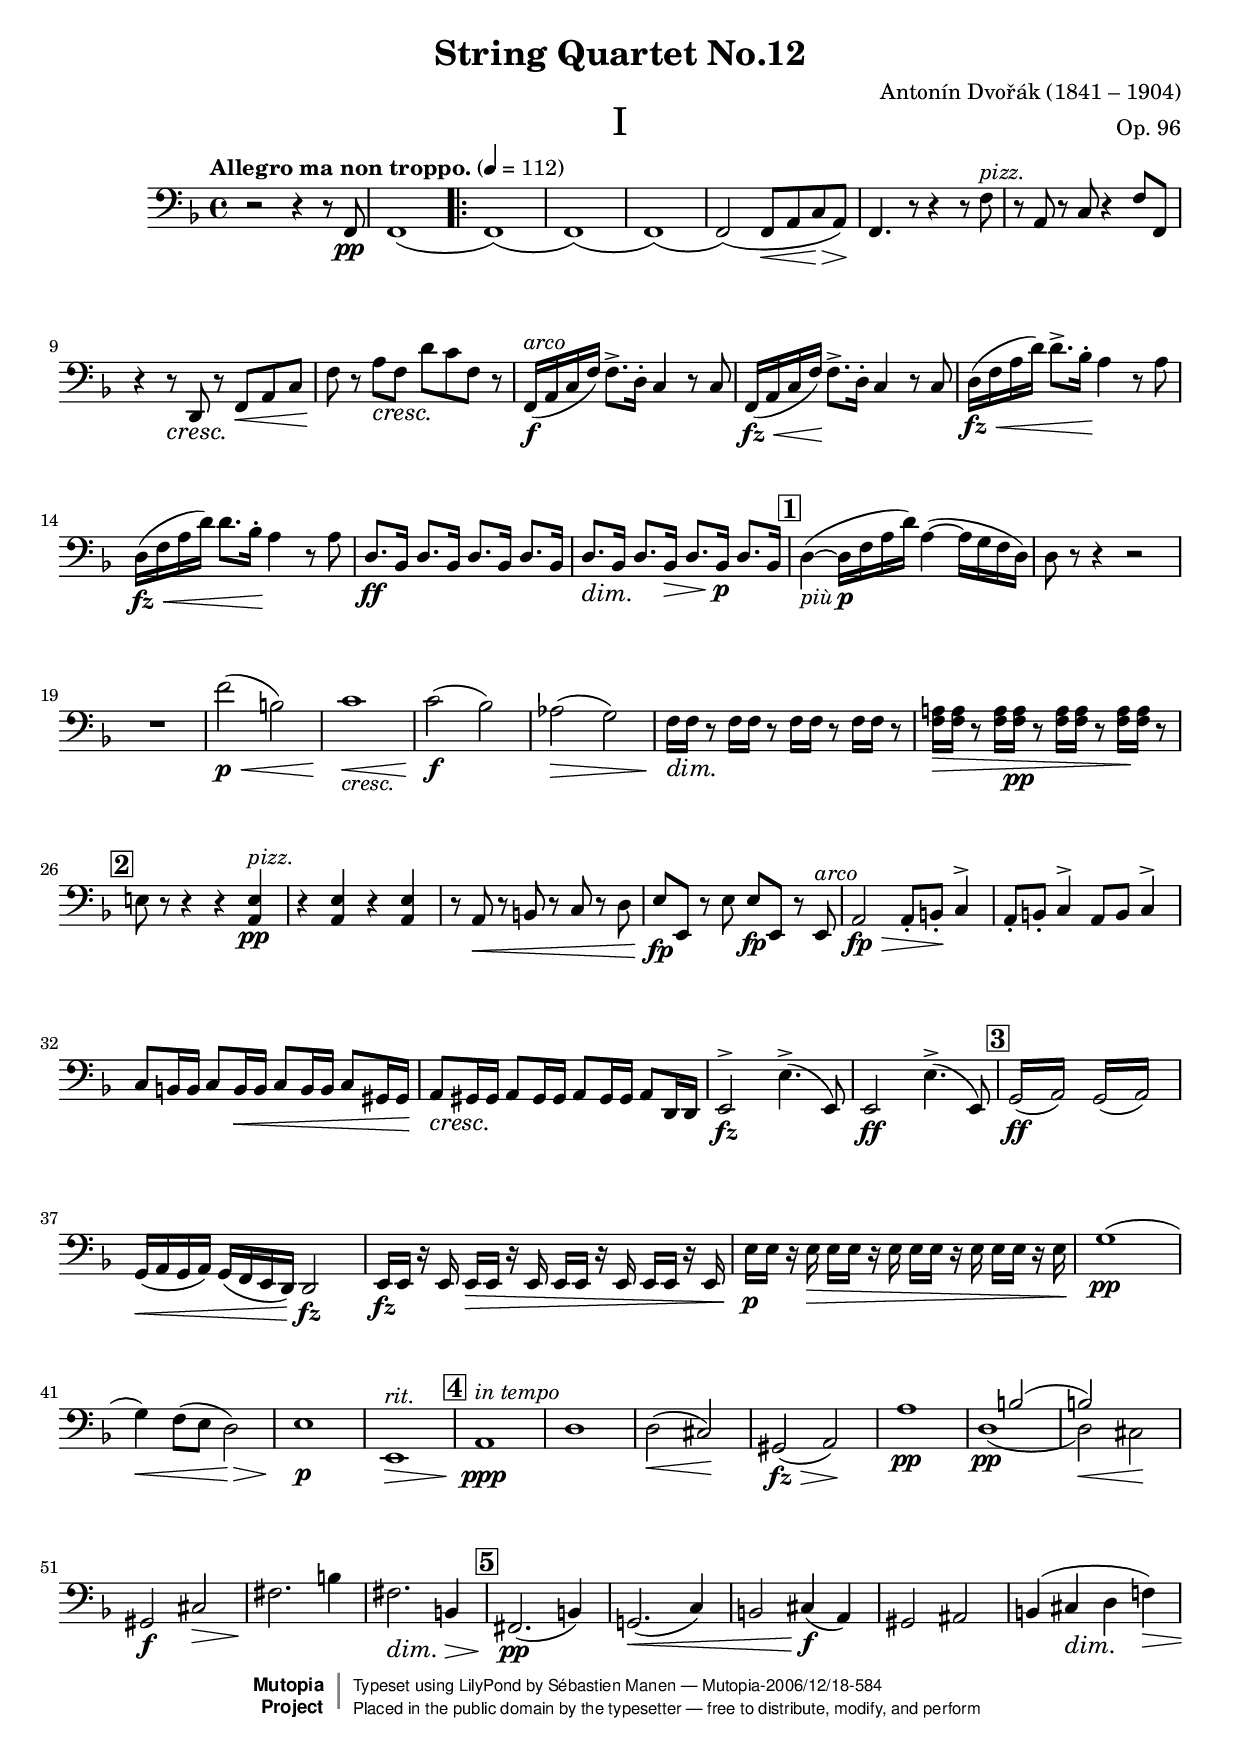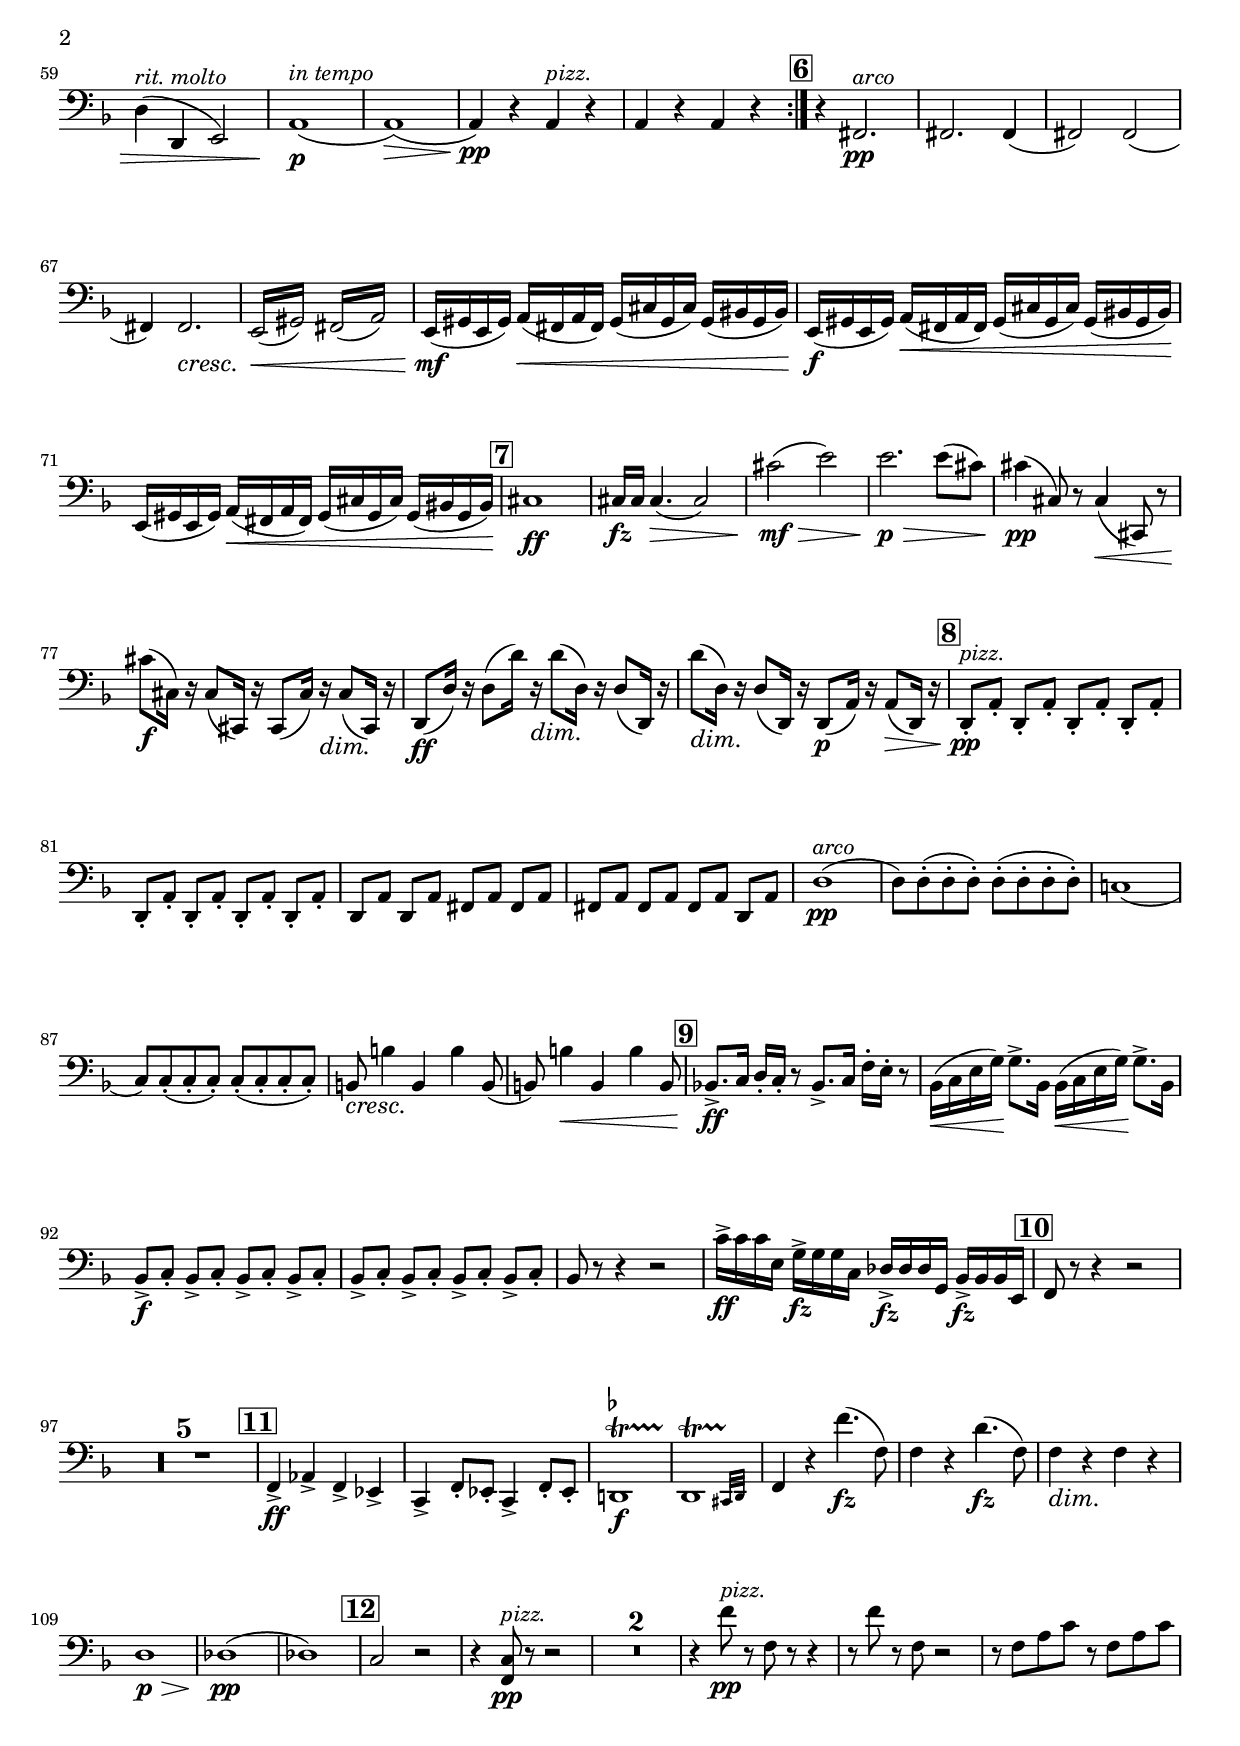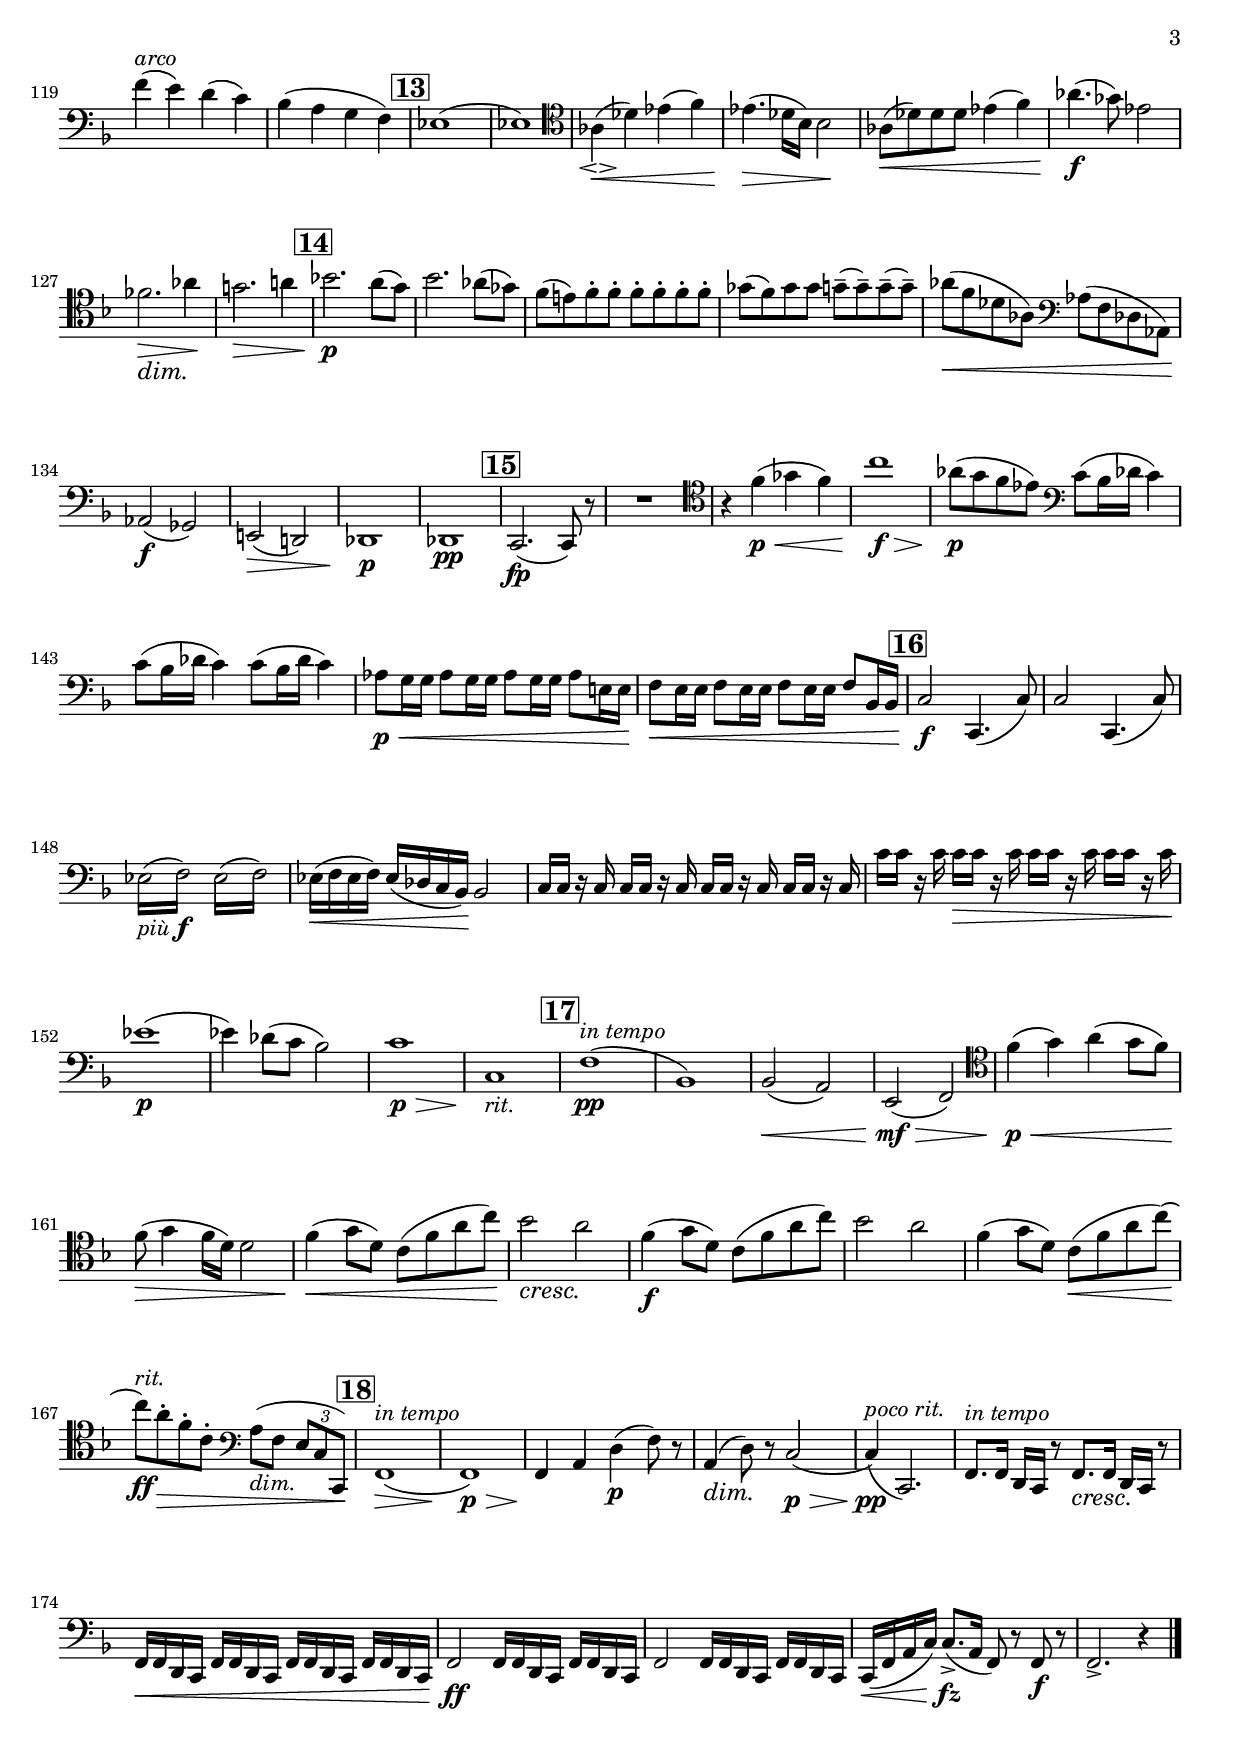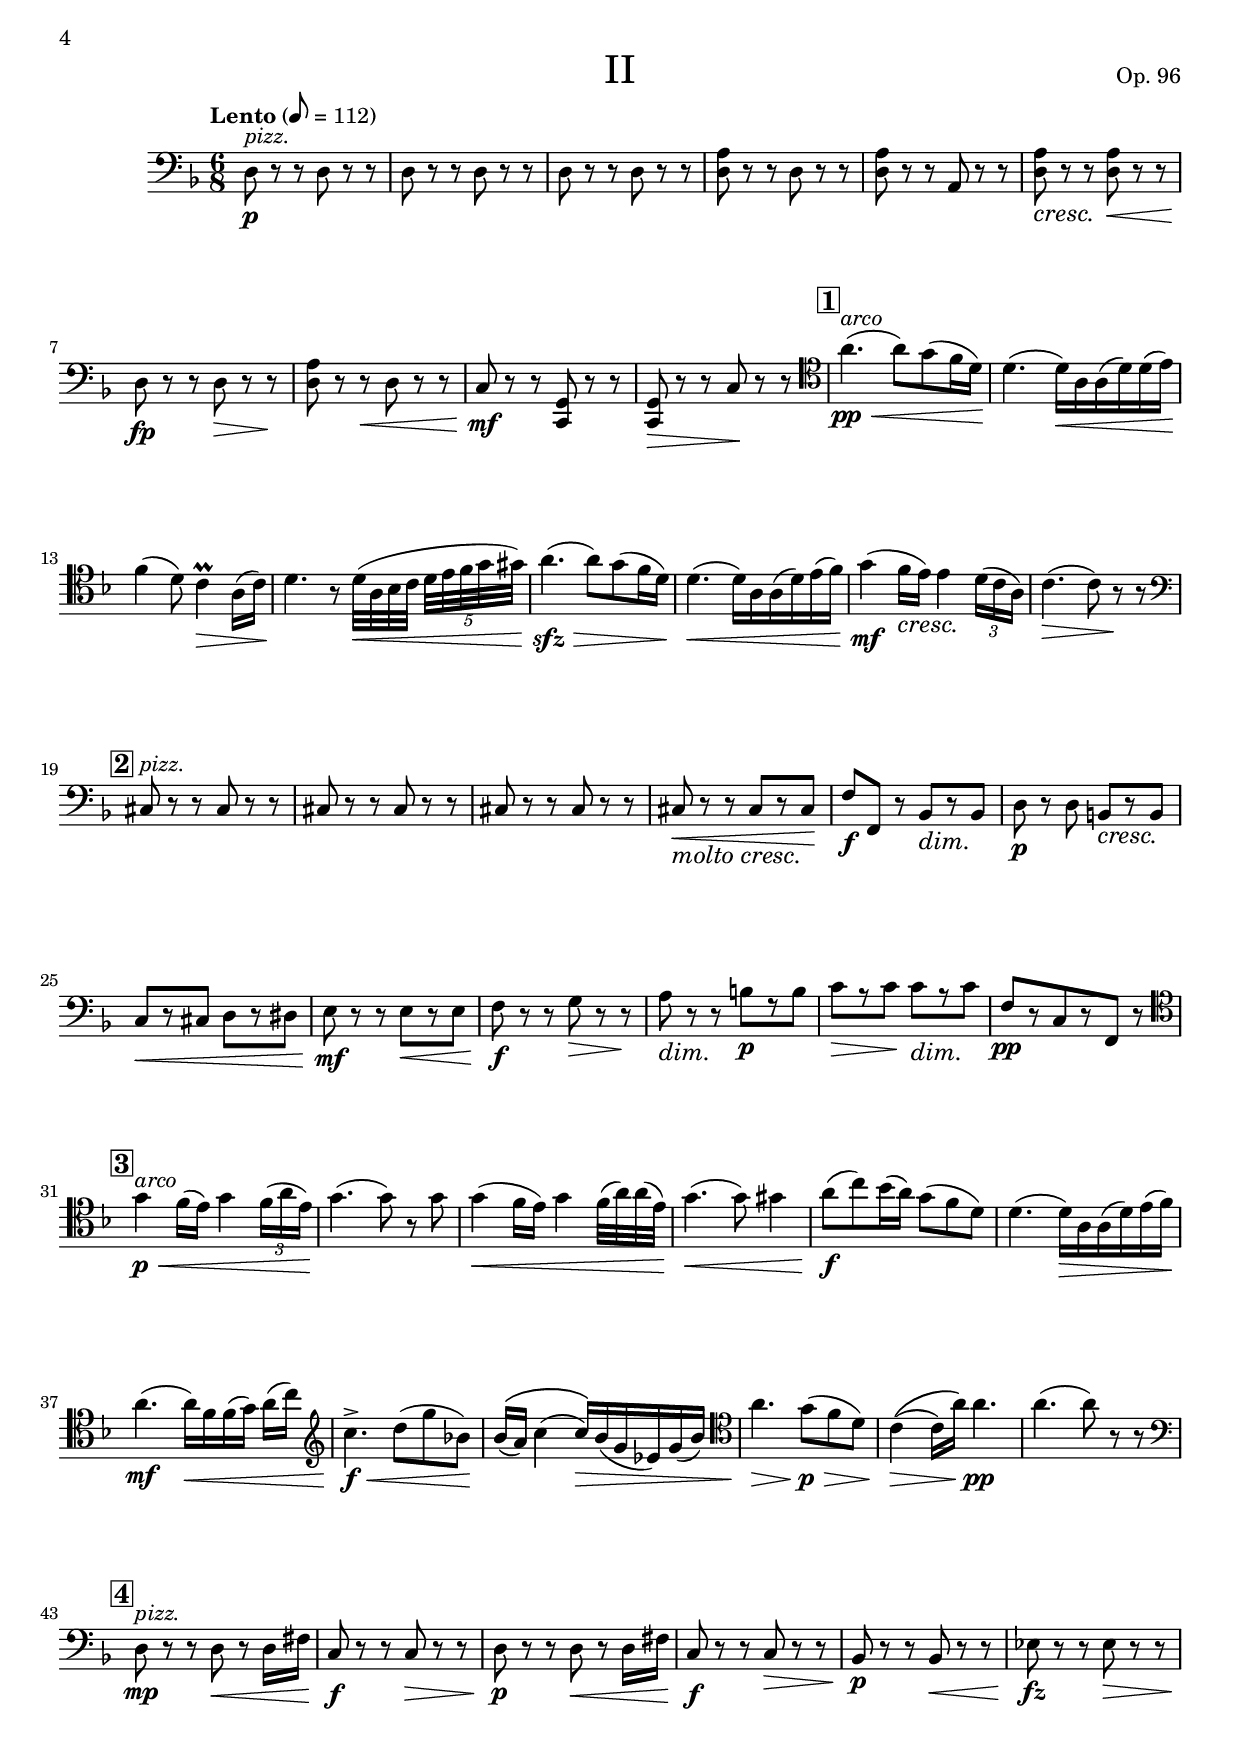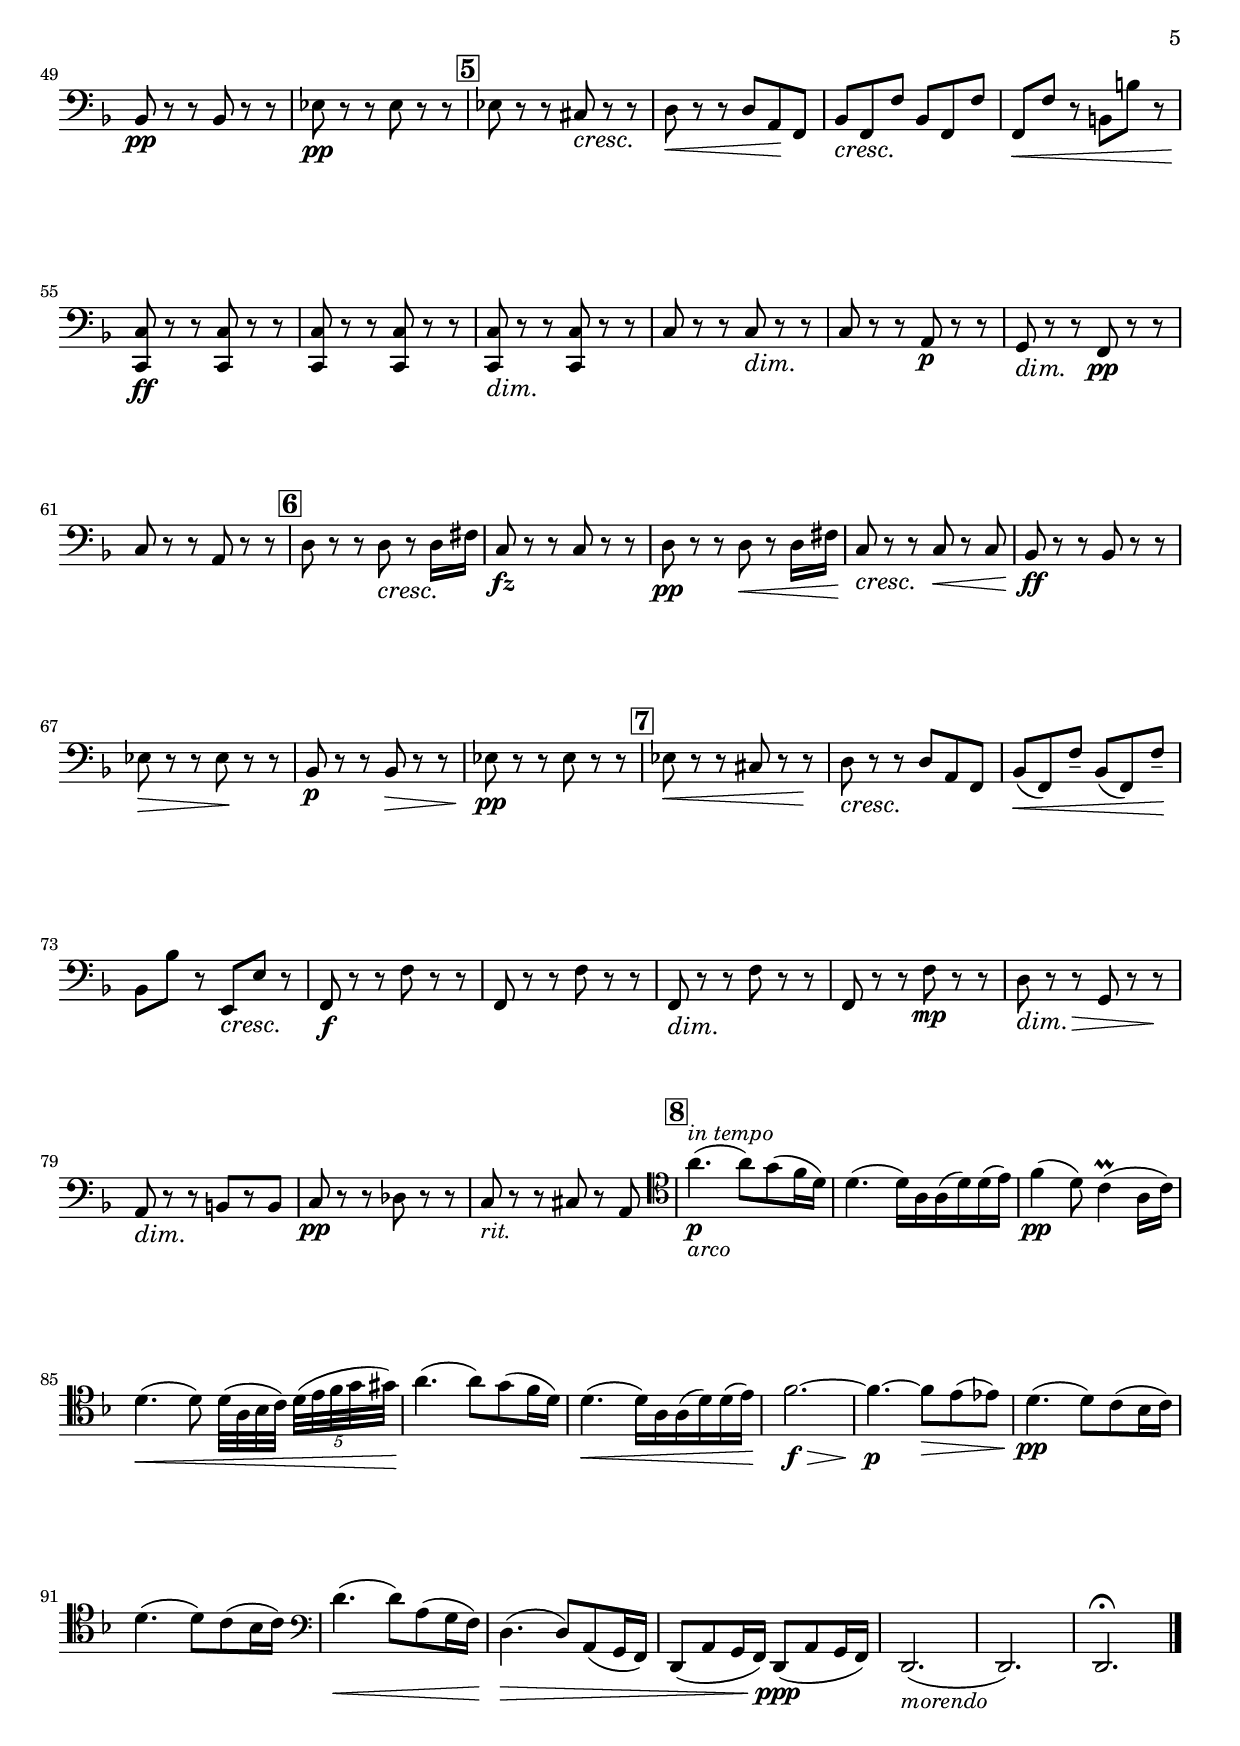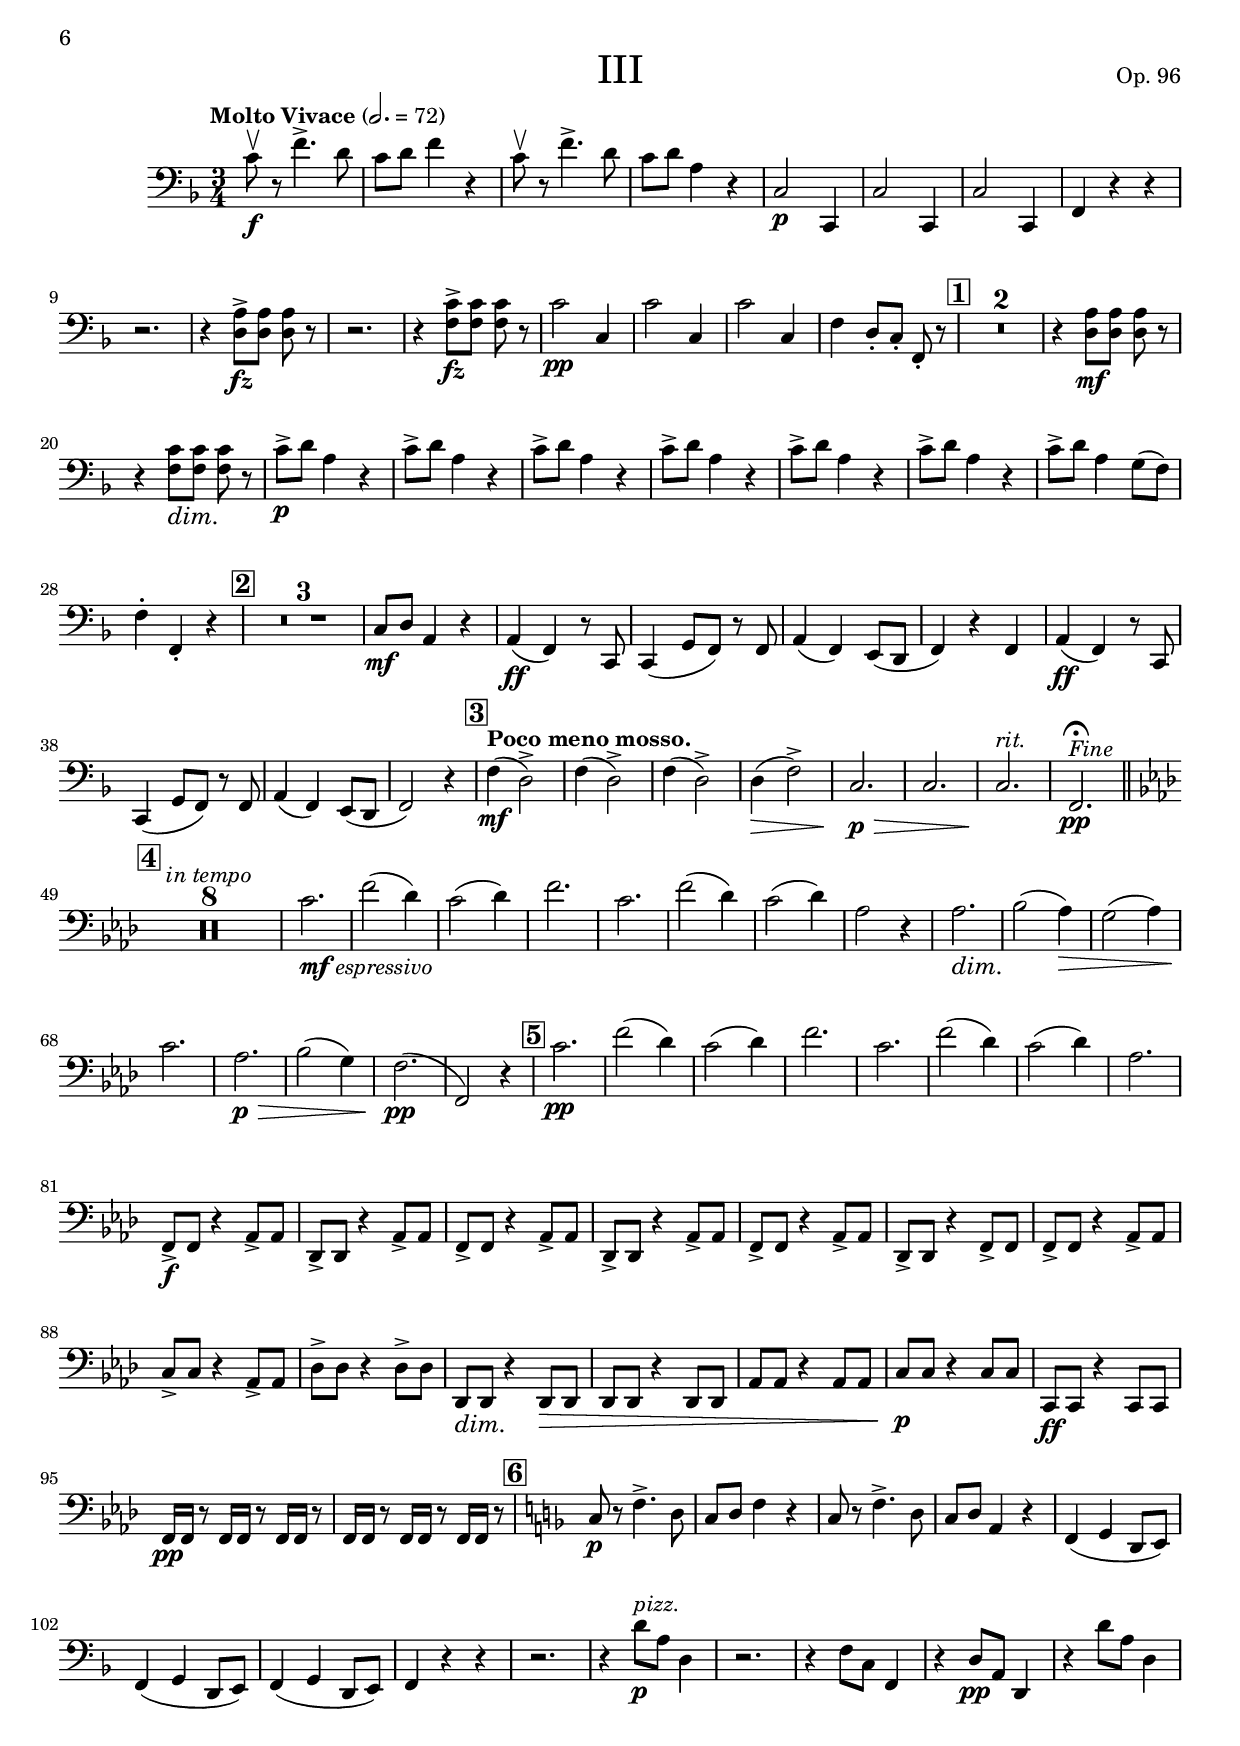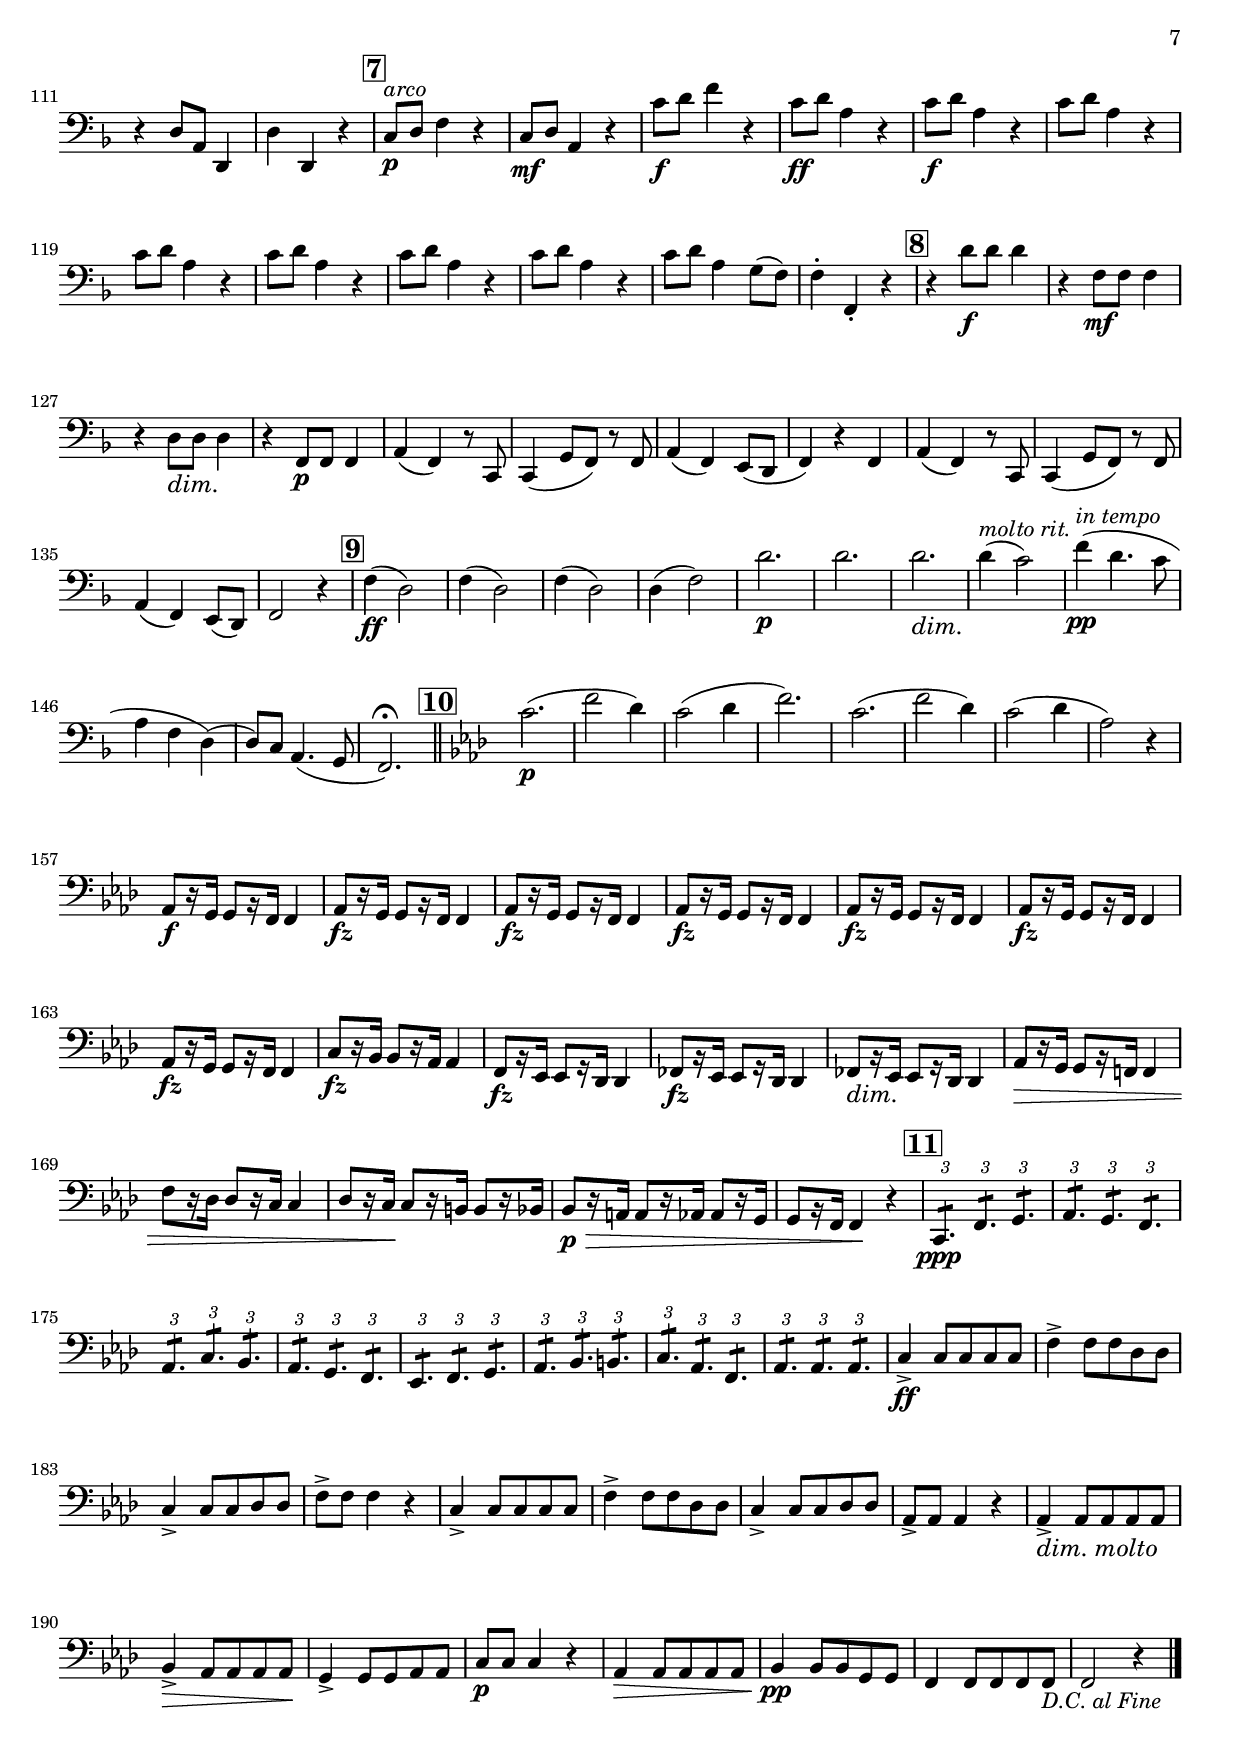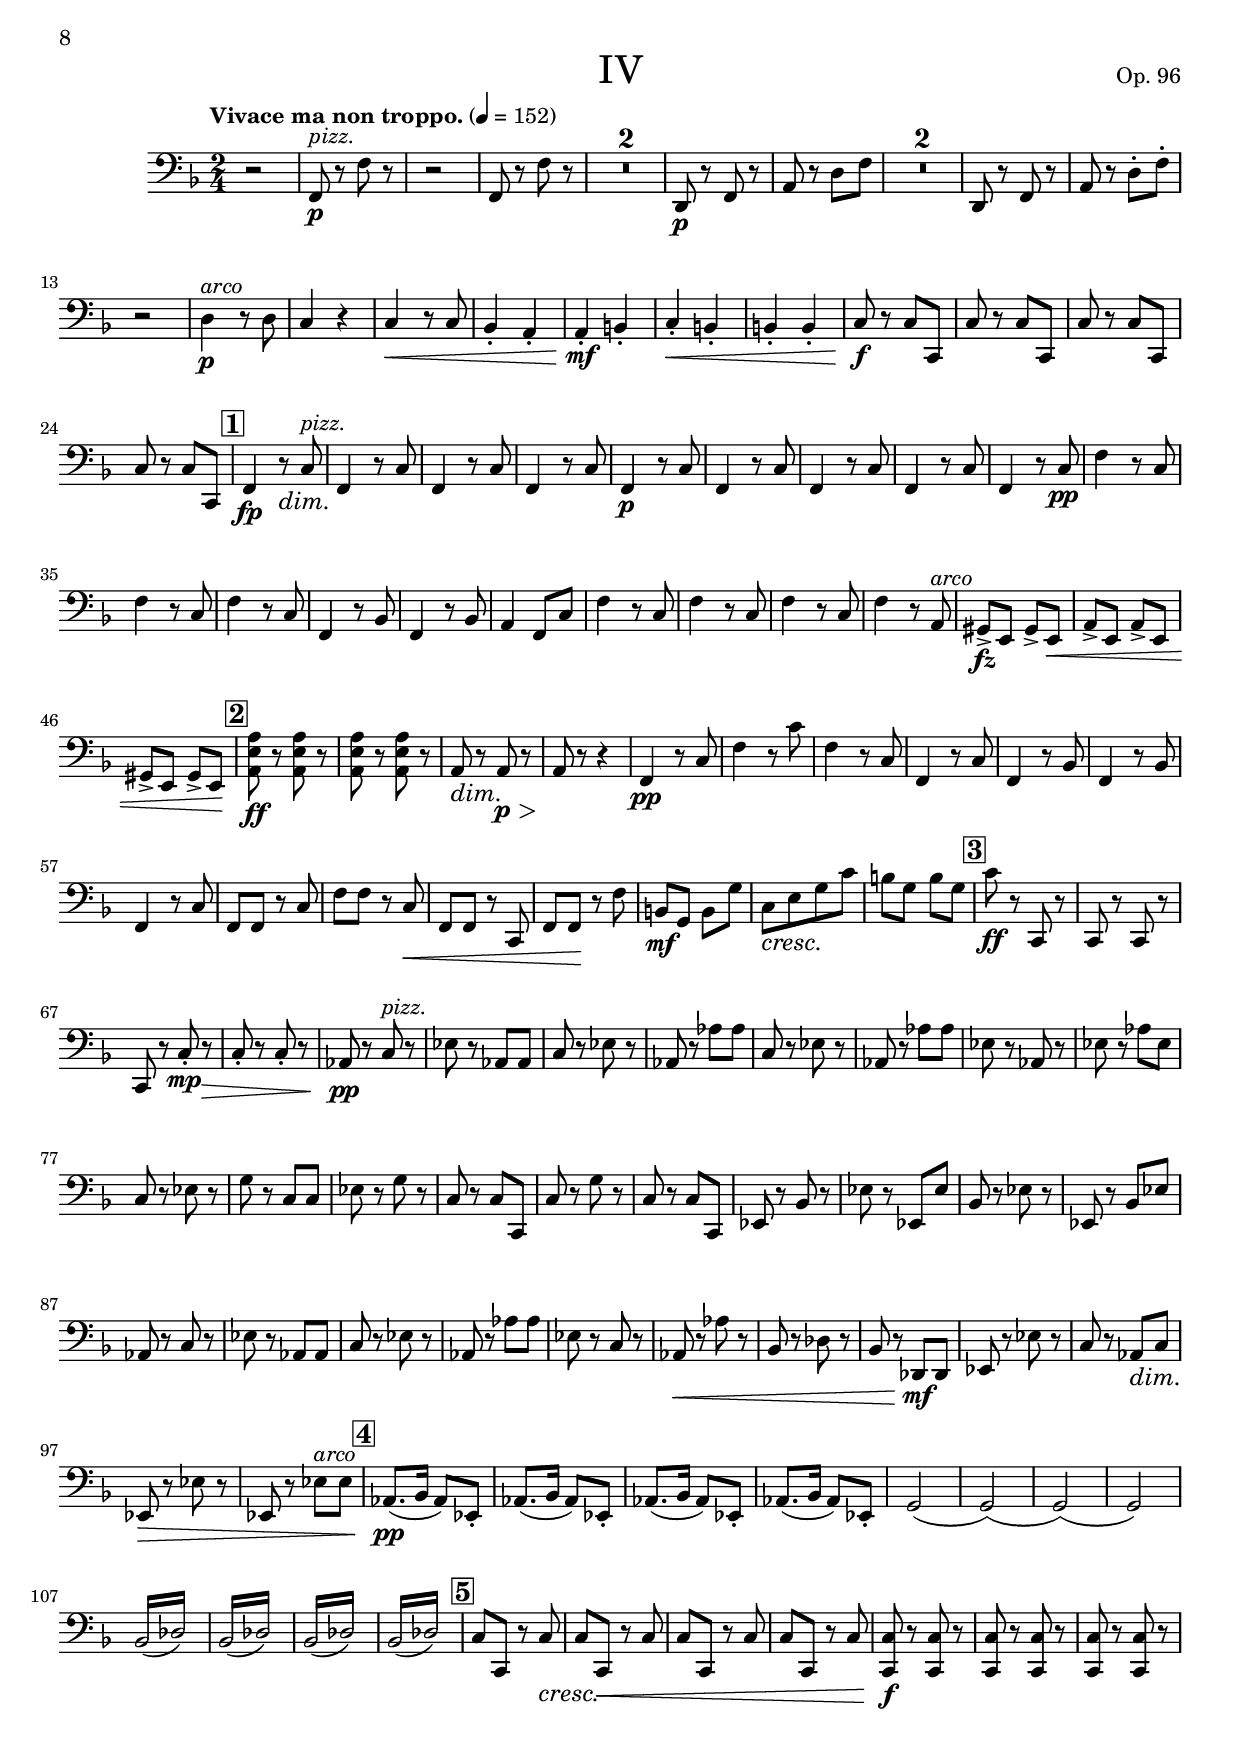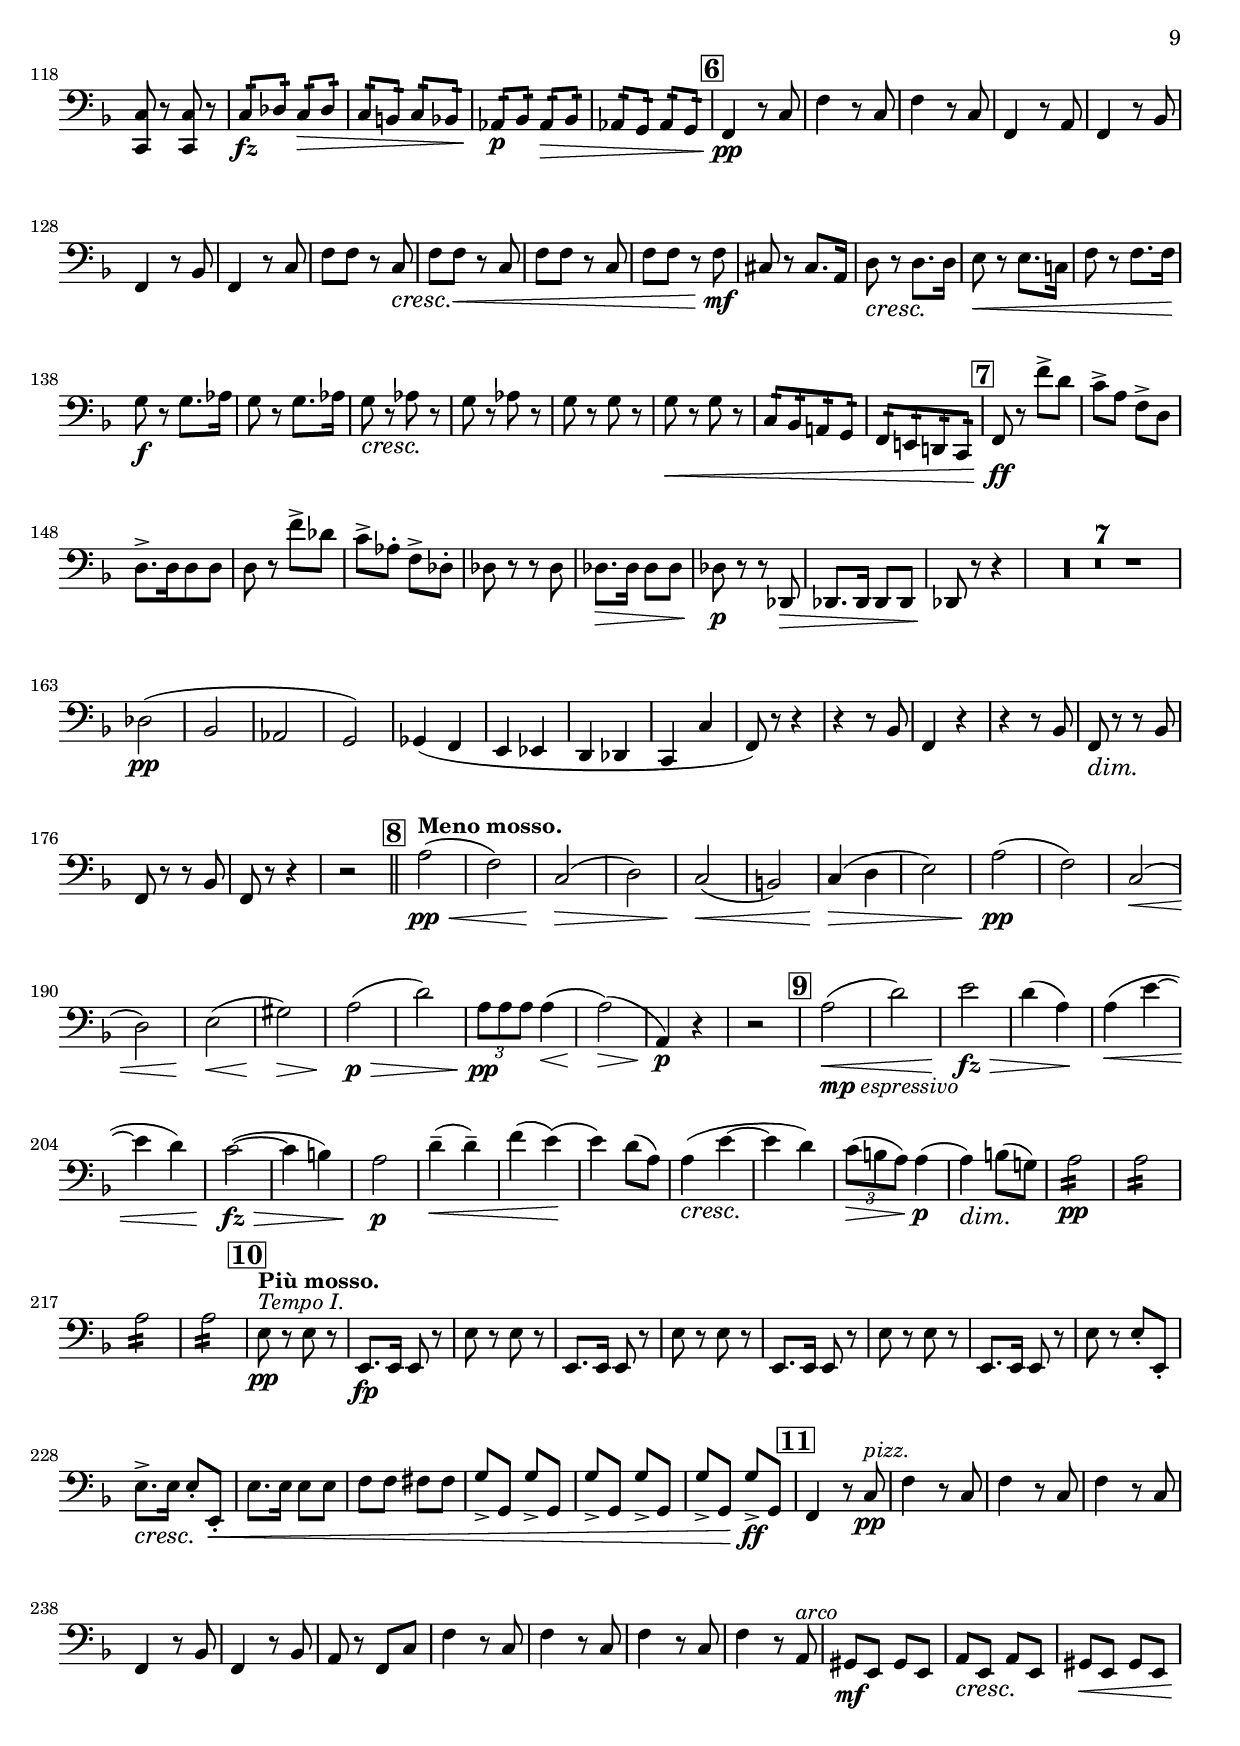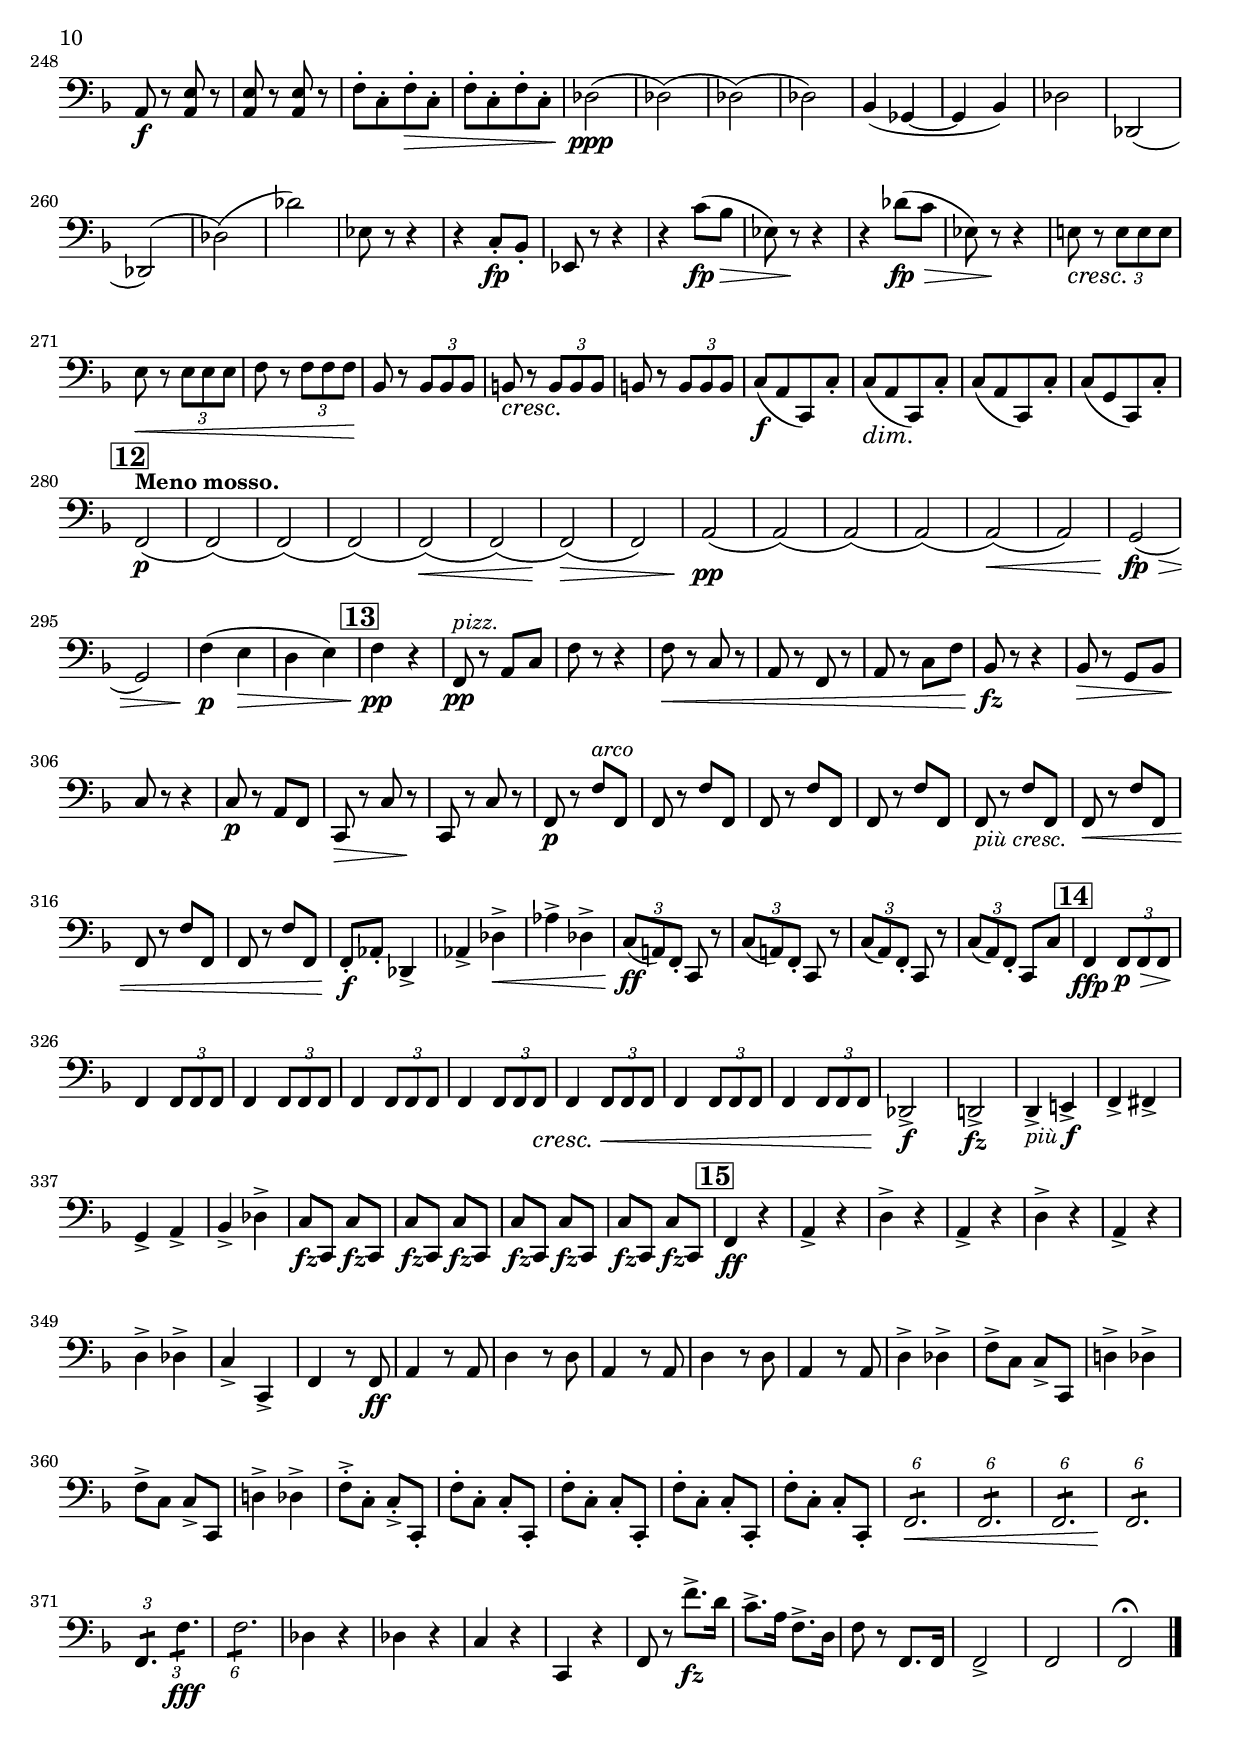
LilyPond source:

%#######################################################################
%#             G E N E R A L I T E S   E T   E N T E T E               #
%#######################################################################
\paper {
	ragged-last-bottom = ##f
	ragged-bottom = ##f
}
%-----------------------------------------------------------------------
\layout {
}
%-----------------------------------------------------------------------
globalMvtUn = {
	\version "2.18.2"
	\time 4/4
	\key f \major
	\set Score.markFormatter = #format-mark-box-numbers
	\compressFullBarRests
	\tempo "Allegro ma non troppo." 4 = 112
	#(set-global-staff-size 19)
}
%-----------------------------------------------------------------------
globalMvtDeux = {
	\version "2.18.2"
	\time 6/8
	\key f \major
	\set Score.markFormatter = #format-mark-box-numbers
	\compressFullBarRests
	\tempo "Lento" 8 = 112
	#(set-global-staff-size 19)
}
%-----------------------------------------------------------------------
globalMvtTrois = {
	\version "2.18.2"
	\time 3/4
	\key f \major
	\set Score.markFormatter = #format-mark-box-numbers
	\compressFullBarRests
	\tempo "Molto Vivace" 2. = 72
	#(set-global-staff-size 19)
}
%-----------------------------------------------------------------------
globalMvtQuatre = {
	\version "2.18.2"
	\time 2/4
	\key f \major
	\set Score.markFormatter = #format-mark-box-numbers
	\compressFullBarRests
	\tempo "Vivace ma non troppo." 4 = 152
	#(set-global-staff-size 19)
}
%-----------------------------------------------------------------------
arco=^\markup {\italic arco}
atempo=^\markup {\italic {a tempo}}
crescmarkup=^\markup {\italic cresc.}
dacapo=^\markup {\italic {D.C. al Fine}}
dimin=^\markup {\italic dimin.}
dimmarkup=^\markup {\italic dim.}
dolce=^\markup {\italic {dolce}}
ffp = #(make-dynamic-script "ffp")
ffz = #(make-dynamic-script "ffz")
fine=^\markup {\italic Fine}
flat=^\markup { \flat}
fmoltoespressivo = \markup { \dynamic f \italic {molto espressivo}}
fpp = #(make-dynamic-script "fpp")
fzmarkup = \markup {\dynamic fz}
intempo=^\markup {\italic {in tempo}}
legato=^\markup {\italic legato}
mfespressivo = \markup { \dynamic mf \italic espressivo}
moltoespress=^\markup {\italic {molto espress.}}
moltoritard=^\markup {\italic {molto ritard.}}
moltorit=^\markup {\italic {molto rit.}}
morendo=^\markup {\italic {morendo}}
mpespressivo = \markup { \dynamic mp \italic espressivo}
pespressivo = \markup { \dynamic p \italic espressivo}
piucresc=^\markup {\italic {più cresc.}}
piuf=^\markup {\italic {più} \dynamic f}
piup=^\markup {\italic {più} \dynamic p}
pizz=^\markup {\italic pizz.}
pocoritard=^\markup {\italic {poco ritard.}}
pocorit=^\markup {\italic {poco rit.}}
ppdolce = \markup { \dynamic pp \italic dolce}
ppespressivo = \markup { \dynamic pp \italic espressivo}
ppleggiero = \markup { \dynamic pp \italic leggiero}
pstaccato = \markup { \dynamic p \italic staccato}
ritard=^\markup {\italic ritard}
rit=^\markup {\italic rit.}
ritmolto=^\markup {\italic {rit. molto}}
staccato=^\markup {\italic staccato}
stacc=^\markup {\italic stacc.}
sulG=^\markup {sul G.}
tempoI=^\markup {\italic {Tempo I.}}
trem=^\markup {\italic {trem.}}
%
dimi = #(make-music 'DecrescendoEvent
             'span-direction START
             'span-type 'text
             'span-text "dim.")
dimmolto = #(make-music 'DecrescendoEvent
             'span-direction START
             'span-type 'text
             'span-text "dim. molto")
cres = #(make-music 'CrescendoEvent
             'span-direction START
             'span-type 'text
             'span-text "cresc.")
moltocresc = #(make-music 'CrescendoEvent
             'span-direction START
             'span-type 'text
             'span-text "molto cresc.")










%#######################################################################
%#               M O U V E M E N T   1   -   V O I X   4               #
%#######################################################################
MvtUnVoixQuatre = \relative c {
	\clef bass
	\override TupletBracket #'bracket-visibility = ##f
% mesure 1 à 5
	r2 r4 r8 f,8\pp
	f1( \repeat volta 2 {
		f)(
		f)(
		f)(
% mesure 6 à 10
		f2)( f8\< a c\> a)\!
		f4. r8 r4 r8 f'8^\pizz
		r a, r c r4 f8 f,
		r4 r8_\cres d r\! f\< a c
		f\! r a_\cres f\! d' c f, r
% mesure 11 à 15
		f,16\f^\arco( a c f) f8.-> d16-. c4 r8 c
		f,16\fz\<( a c f\!) f8.-> d16-. c4 r8 c
		d16\fz\<( f a d) d8.-> bes16-.\! a4 r8 a
		d,16\fz\<( f a d) d8. bes16-.\! a4 r8 a
		d,8.\ff bes16 d8. bes16 d8. bes16 d8. bes16 
% mesure 16 à 20
		d8._\dimi bes16\! d8. bes16\> d8. bes16\p d8. bes16\! \mark \default
		d4~(_\piup d16 f a d) a4~( a16 g f d)
		d8 r r4 r2
		R1*1
		f'2\p\<( b,)
% mesure 21 à 25
		c1\<_\crescmarkup
		c2\f( bes)
		aes\>( g)
		f16_\dimi f\! r8 f16 f r8 f16 f r8 f16 f r8
		<<{s4\> s s s\!} \\ {<f a!>16 <f a> d8\rest <f a>16 <f a>\pp d8\rest <f a>16 <f a> d8\rest <f a>16 <f a> d8\rest}>> \mark \default
% mesure 26 à 30
		e!8 r r4 r4 <a, e'>^\pizz\pp
		r <a e'> r <a e'>
		r8 a\< r b r c r d
		e\fp e, r e' e\fp e, r e^\arco
		a2\fp\> a8-. b-.\! c4^>
% mesure 31 à 35
		a8-. b-. c4^> a8 b c4^>
		c8 b16 b c8 b16\< b c8 b16 b c8 gis16 gis\!
		a8_\cres gis16\! gis a8 gis16 gis a8 gis16 gis a8 d,16 d
		e2\fz^> e'4.->( e,8)
		e2\ff e'4.->( e,8) \mark \default
% mesure 36 à 40
		\repeat tremolo 4 {g16\ff( a)} \repeat tremolo 4 {g16( a)}
		g16\<( a g a) g( f e d) d2\fz
		e16\fz e r e e\> e r e e e r e e e r e
		e'\p e r e\> e e r e e e r e e e r e\!
		g1\pp(
% mesure 41 à 45
		g4)\< f8( e d2\>)
		e1\p
		e,\>^\rit \mark \default
		a\ppp^\intempo
		d
% mesure 46 à 50
		d2\<( cis)\!
		gis\fz\>( a)\!
		a'1\pp
		<<{s2 b(}\\{d,1\pp(}>>
		<<{b'2) s}\\{d,2)\< cis\!}>>
% mesure 51 à 55
		gis\f cis\>
		fis2.\! b4
		fis2.\dimi b,4\!\> \mark \default
		fis2.\pp( b4)
		g!2.\<( c4)
% mesure 56 à 60
		b2 cis4(\f a)
		gis2 ais
		b4( cis_\dimi d\! f!\>)
		d^\ritmolto( d, e2)
		a1^\intempo\p(
% mesure 61 à 65
		a)(\>
		a4)\pp r a^\pizz r
		a r a r \mark \default
	}
	r4 fis2.\pp^\arco
	fis fis4(
% mesure 66 à 70
	fis2) fis(
	fis4) fis2._\cresc
	\repeat tremolo 4 {e16\<( gis)} \repeat tremolo 4 {fis16( a)}
	e16\mf( gis e gis) a\<( fis a fis) gis( cis gis cis) gis( bis gis bis)
	e,\f( gis e gis) a\<( fis a fis) gis( cis gis cis) gis( bis gis bis)\!
% mesure 71 à 75
	e,( gis e gis) a\<( fis a fis) gis( cis gis cis) gis( bis gis bis) \mark \default
	cis1\ff
	cis16\fz cis cis4.\>( cis2)
	cis'2\mf\>( e)
	e2.\p\> e8( cis)
% mesure 76 à 80
	cis4\pp( cis,8) r cis4\<( cis,8) r
	cis''8\f( cis,16) r cis8( cis,16) r cis8( cis'16) r_\dimi cis8(\! cis,16) r
	d8\ff( d'16) r d8( d'16) r_\dimi d8(\! d,16) r d8( d,16) r
	d''8_\dimi( d,16)\! r d8( d,16) r d8\p( a'16) r a8\>( d,16) r \mark \default
	d8-.\pp^\pizz[ a'-.] d,-.[ a'-.] d,-.[ a'-.] d,-.[ a'-.]
% mesure 81 à 85
	d,-.[ a'-.] d,-.[ a'-.] d,-.[ a'-.] d,-.[ a'-.] 
	d,[ a'] d,[ a'] fis[ a] fis[ a] 
	fis[ a] fis[ a] fis[ a]  d,[ a']
	d1\pp^\arco(
	d8) d-.( d-. d-.) d-.( d-. d-. d-.)
% mesure 86 à 90
	c!1(
	c8) c-.( c-. c-.) c-.( c-. c-. c-.)
	b8_\cres b'4\! b, b' b,8(
	b) b'4\< b, b' b,8 \mark \default
	bes!8.->\ff c16 d-. c-. r8 bes8.-> c16 f-. e-. r8
% mesure 91 à 95
	bes16\<( c e g\!) g8.-> bes,16 bes16\<( c e g\!) g8.-> bes,16 
	bes8->\f[ c-.] bes->[ c-.] bes->[ c-.] bes->[ c-.] 
	bes->[ c-.] bes->[ c-.] bes->[ c-.] bes->[ c-.] 
	bes r r4 r2
	c'16\ff-> c c e, g->\fz g g c, des->\fz des des g, bes->\fz bes bes e, \mark \default
% mesure 96 à 101
	f8 r r4 r2
	R1*5 \mark \default
% mesure 102 à 105
	f4->\ff aes-> f-> ees->
	c-> f8-. ees-. c4-> f8-. ees-.
	d!1\f^\flat\startTrillSpan\afterGrace
	d1\startTrillSpan {cis32[ d]\stopTrillSpan}
% mesure 106 à 110
	f4 r f''4.\fz( f,8)
	f4 r d'4.\fz( f,8)
	f4_\dimi r\! f r
	d1\p\>
	des\pp(
% mesure 111 à 115
	des) \mark \default
	c2 r
	r4 <f, c'>8^\pizz\pp r r2
	R1*2
% mesure 116 à 120
	r4 f''8\pp^\pizz r f, r r4
	r8 f' r f, r2
	r8 f a c r f, a c
	f4^\arco( e) d( c)
	bes( a g f) \mark \default 
% mesure 121 à 125
	ees1(
	ees) \clef tenor
	aes4\<(_\espressivo des) ees( f)
	ees4.\>( des16 bes) bes2\!
	aes8\<( des) des des ees4( f)
% mesure 126 à 130
	aes4.\f( ges8) ees2
	<<{s4\dimi s s\! s} \\ {fes2.\> aes4\!}>>
	g!2.\> a!4 \mark \default
	bes!2.\p a8( g)
	bes2. aes8( ges)
% mesure 131 à 135
	f8( e!) f-. f-. f-. f-. f-. f-.
	ges( f) ges ges g--( g--) g(-- g--)
	aes\<( f des aes) \clef bass aes( f des aes)
	aes2\f( ges)
	e!\>( d!)
% mesure 136 à 140
	des1\p
	des\pp \mark \default
	c2.\fp( c8) r
	R1*1
	\clef tenor r4 f''\p\<( ges f)
% mesure 141 à 145
	c'1\f\>
	aes8\p( g f ees) \clef bass c( bes16 des c4)
	c8( bes16 des c4) c8( bes16 des c4)
	aes8\p\< g16 g aes8 g16 g aes8 g16 g aes8 e!16 e
	f8\< e16 e f8 e16 e f8 e16 e f8 bes,16 bes \mark \default 
% mesure 146 à 150
	c2\f c,4.( c'8)
	c2 c,4.( c'8)
	\repeat tremolo 4 {ees16_\piuf( f)} \repeat tremolo 4 {ees16( f)}
	ees16\<( f ees f) ees( des c bes)\! bes2
	c16 c r c  c c r c  c c r c  c c r c
% mesure 151 à 155
	c' c r c c\> c r c c c r c c c r c
	ees1\p(
	ees4) des8( c bes2)
	c1\>\p
	c,_\rit\! \mark \default
% mesure 156 à 160
	f^\intempo\pp(
	bes,)
	bes2(\< a)
	e\mf\>( f) \clef tenor
	f''4\p\<( g) a( g8 f)
% mesure 161 à 165
	f8\>( g4 f16 d) d2
	f4\<( g8 d) c( f a c)\!
	bes2_\cres a\!
	f4\f( g8 d) c( f a c)
	bes2 a
% mesure 166 à 170
	f4( g8 d) c\<( f a c)(
	c)\ff^\rit a-.\> f-. c-. \clef bass a8(_\dimmarkup f \tuplet 3/2 {e c c,)\!} \mark \default
	f1\>^\intempo( 
	f\p\>)
	f4\! a d\p( f8) r
% mesure 171 à 175
	a,4(\dimi d8\!) r \override Hairpin #'minimum-length = #7 c2\p\>(
	c4\pp)(^\pocorit c,2.)
	f8.^\intempo f16 d c r8 f8._\cres f16\! d c r8
	f16\< f d c f f d c f f d c f f d c
	f2\ff f16 f d c f f d c 
% mesure 176 à 180
	f2 f16 f d c f f d c
	c16\<( f a c) c8.->\fz( a16 f8) r f\f r
	f2.-> r4 \bar "|."
}

%#######################################################################
%#               M O U V E M E N T   2   -   V O I X   4               #
%#######################################################################
MvtDeuxVoixQuatre = \relative c {
	\clef bass
	\override TupletBracket #'bracket-visibility = ##f
% mesures 1 à 5
	d8^\pizz\p r r d r r 
	d r r d r r
	d r r d r r
	<d a'> r r d r r
	<d a'> r r a r r
% mesures 6 à 10
	<d a'>_\cresc r r <d a'>\< r r
	d\fp r r d\> r r\!
	<d a'> r r\< d r r
	c\mf r r <c, g'> r r
	<c g'>\> r r c'\! r r \clef tenor \mark \default
% mesures 11 à 15
	a''4.\pp\<(^\arco a8) g( f16 d\!)
	d4.( d16\<) a a( d) d( e)\!
	f4( d8) c4\prall\> a16( c\!)
	d4. r8 d32\<([ a bes c] \tuplet 5/4 { d[ e f g gis])}
	a4.\sfz\>( a8) g( f16 d)
% mesures 16 a 20
	d4.\<( d16) a a( d) e( f)
	g4\mf( f16_\cres e\!) e4 \tuplet 3/2 {d16( c a) }
	c4.\>( c8) r\! r \clef bass \mark \default
	cis,^\pizz r r cis r r 
	cis r r cis r r 
% mesures 21 à 25
	cis r r cis r r 
	<<{cis\< d\rest d\rest cis[ d\rest cis\!]}\\{s4.\moltocresc s4.\!}>>
	f8\f f, r bes[_\dimi r\! bes]
	d\p r d b_\cres[ r\! b]
	c\<[ r cis] d[ r dis]
% mesures 26 à 30
	e\mf r r e\<[ r e]
	f\f r r g\> r r\!
	a_\dimi r\! r b\p[ r b]
	c\>[ r c\!] c_\dimi[ r\! c]
	f,\pp[ r c r f,] r \clef tenor \mark \default
% mesures 31 à 35
	g''4\p^\arco\< f16( e) g4 \tuplet 3/2 {f16( a e)}
	g4.\!( g8) r g
	g4\<( f16 e) g4 f32( a) a( e)
	g4.\<( g8) gis4
	a8\f( c) bes16( a) g8( f d)
% mesures 36 a 40
	d4.( d16\>) a a( d) e( f)
	a4.\mf( a16[\<) f f( g]) a[( c]) \clef treble
	c4.->\f\< d8( g bes,!)\!
	bes16\(( a) c4( c16\>)\) bes( g ees) g( bes) \clef tenor
	a4.\> g8\p\>( f d)
% mesures 41 a 45
	c4\>\(( c16) a'\) a4.\pp
	a4.( a8) r r \clef bass \mark \default
	d,,8^\pizz\mp r r d\< r d16 fis
	c8\f r r c\> r r
	d\p r r d\< r d16 fis
% mesures 46 a 50
	c8\f r r c\> r r
	bes\p r r bes\< r r
	ees\fz r r ees\> r r
	bes\pp r r bes r r
	ees\pp r r ees r r \mark \default
% mesures 51 a 55
	ees r r cis_\cres r\! r
	d\< r r d a\! f
	bes_\cres f\! f' bes, f f'
	f,\< f' r b, b'! r
	<c,, c'>\ff r r <c c'> r r
% mesures 56 a 60
	<c c'> r r <c c'> r r
	<c c'>_\dimi r\! r <c c'> r r
	c' r r c_\dimi r\! r 
	c r r a\p r r
	g_\dimi r\! r f\pp r r
% mesures 61 a 65
	c' r r a r r \mark \default
	d r r d_\cres r\! d16 fis
	c8\fz r r c r r
	d\pp r r d\< r d16 fis\!
	c8_\cresc r r c\< r c
% mesures 66 a 70
	bes\ff r r bes r r
	ees\> r r ees\! r r
	bes\p r r bes\> r r
	ees\pp r r ees r r \mark \default
	ees\< r r cis r r\!
% mesures 71 a 75
	d_\cres r\! r d a f
	bes\<( f) f'-- bes,( f) f'--\!
	bes, bes' r e,,_\cres e'\! r
	f,\f r r f' r r
	f, r r f' r r
% mesures 76 a 80
	f,_\dimi r\! r f' r r
	f, r r f'\mp r r
	d_\dimi r r\> g, r r\!
	a_\dimi r\! r b[ r b]
	c\pp r r des r r
% mesures 81 a 85
	c_\rit r r cis r a \clef tenor \mark \default
	a''4.\p_\arco^\intempo( a8) g( f16 d)
	d4.( d16) a a( d) d( e)
	f4\pp( d8) c4\prall( a16 c)
	d4.\<( d8)\noBeam d32([ a bes c)] \tuplet 5/4 {d([ e f g gis)\!]}
% mesures 86 a 90
	a4.( a8) g( f16 d)
	d4.\<( d16) a a( d) d( e)
	f2.\f\>~
	f4.\p~ f8\> e( ees)
	d4.\pp( d8) c( bes16 c)
% mesures 91 a 95
	d4.( d8) c( bes16 c) \clef bass
	d4.\<( d8) a( g16 f)
	d4.\>( d8) a( g16 f)
	d8( a' g16 f) d8\ppp( a' g16 f)
	d2.(_\morendo
% mesures 96 à 97
	d)
	d\fermata \bar "|."
}

%#######################################################################
%#               M O U V E M E N T   3   -   V O I X   4               #
%#######################################################################
MvtTroisVoixQuatre = \relative c {
	\clef bass
	\override TupletBracket #'bracket-visibility = ##f
% mesure 1 à 5
	c'8\f\upbow r f4.-> d8
	c d f4 r
	c8\upbow r f4.-> d8
	c d a4 r
	c,2\p c,4
% mesure 6 à 10
	c'2 c,4
	c'2 c,4
	f4 r r 
	r2.
	r4 <d' a'>8->\fz <d a'> <d a'>\noBeam r8
% mesure 11 à 15
	r2.
	r4 <f c'>8\fz-> <f c'> <f c'>\noBeam r8
	c'2\pp c,4
	c'2 c,4
	c'2 c,4
% mesure 16 à 20
	f d8-. c-. f,-.\noBeam r \mark \default
	R2.*2
	r4 <d' a'>8\mf <d a'> <d a'>\noBeam r8
	r4 <f c'>8_\dimi <f c'>\! <f c'>\noBeam r8
% mesure 21 à 25
	c'8->\p d a4 r
	c8-> d a4 r
	c8-> d a4 r
	c8-> d a4 r
	c8-> d a4 r
% mesure 26 à 31
	c8-> d a4 r
	c8-> d a4 g8( f)
	f4-. f,-. r \mark \default
	R2.*3
% mesure 32 à 35
	c'8\mf d a4 r
	a4(\ff f) r8 c
	c4( g'8 f) r f
	a4( f) e8( d
% mesure 36 à 40
	f4) r f
	a\ff( f) r8 c
	c4( g'8 f) r f
	a4( f) e8( d
	f2) r4 \mark \default 
% mesure 41 à 45
	\tempo "Poco meno mosso." f'4\mf( d2->)
	f4( d2)->
	f4( d2->)
	d4\>( f2->)
	c2.\p\>
% mesure 46 à 48
	c
	c^\rit\!
	f,\pp\fermata^\fine \bar "||" \key f \minor \mark \default
% mesure 49 à 56
	R2.*8^\intempo
% mesure 57 à 60
	c''2._\mfespressivo
	f2( des4)
	c2( des4)
	f2.
% mesure 61 à 65
	c2.
	f2( des4)
	c2( des4)
	aes2 r4
	aes2._\dimi
% mesure 66 à 70
	bes2(\! aes4\>)
	g2( aes4)
	c2.\!
	aes\p\>
	bes2( g4)
% mesure 71 à 75
	f2.\pp(
	f,2) r4 \mark \default
	c''2.\pp
	f2( des4)
	c2( des4)
% mesure 76 à 80
	f2.
	c2.
	f2( des4)
	c2( des4)
	aes2.
% mesure 81 à 85
	f,8\f-> f r4 aes8-> aes
	des,-> des r4 aes'8-> aes
	f-> f r4 aes8-> aes
	des,-> des r4 aes'8-> aes
	f-> f r4 aes8-> aes
% mesure 86 à 90
	des,-> des r4 f8-> f
	f-> f r4 aes8-> aes
	c-> c r4 aes8-> aes
	des-> des r4 des8-> des
	des,_\dimi des\! r4 des8\> des
% mesure 91 à 95
	des des r4 des8 des
	aes' aes r4 aes8 aes
	c\p c r4 c8 c
	c,\ff c r4 c8 c
	f16\pp f r8 f16 f r8 f16 f r8
% mesure 96 à 100
	f16 f r8 f16 f r8 f16 f r8 \mark \default \key f \major
	c'8\p r f4.-> d8
	c d f4 r
	c8 r f4.-> d8
	c d a4 r
% mesure 101 à 105
	f( g d8 e)
	f4( g d8 e)
	f4( g d8 e)
	f4 r r
	r2.
% mesure 106 à 110
	r4 d''8\p^\pizz a d,4
	r2.
	r4 f8 c f,4
	r4 d'8\pp a d,4
	r4 d''8 a d,4
% mesure 111 à 115
	r4 d8 a d,4
	d' d, r \mark \default
	c'8^\arco\p d f4 r
	c8\mf d a4 r
	c'8\f d f4 r
% mesure 116 à 120
	c8\ff d a4 r
	c8\f d a4 r
	c8 d a4 r
	c8 d a4 r
	c8 d a4 r
% mesure 121 à 125
	c8 d a4 r
	c8 d a4 r
	c8 d a4 g8( f)
	f4-. f,-. r \mark \default
	r4 d''8\f d d4
% mesure 126 à 130
	r4 f,8\mf f f4
	r4 d8_\dimi d\! d4
	r4 f,8\p f f4
	a( f) r8 c
	c4( g'8 f) r8 f
% mesure 131 à 135
	a4( f) e8( d
	f4) r f
	a( f) r8 c
	c4( g'8 f) r f
	a4( f) e8( d)
% mesure 136 à 140
	f2 r4 \mark \default
	f'4\ff( d2)
	f4( d2)
	f4( d2)
	d4( f2)
% mesure 141 à 145
	d'2.\p
	d
	d_\dimi
	d4\!^\moltorit( c2)
	f4\pp^\intempo( d4. c8
% mesure 146 à 150
	a4 f d)(
	d8) c a4.( g8
	f2.)\fermata \bar "||" \key f \minor \mark \default
	c''2.\p(
	f2 des4)
% mesure 151 à 155
	c2( des4
	f2.)
	c2.(
	f2 des4)
	c2( des4
% mesure 156 à 160
	aes2) r4
	aes,8\f[ r16 g] g8[ r16 f] f4
	aes8\fz[ r16 g] g8[ r16 f] f4
	aes8\fz[ r16 g] g8[ r16 f] f4
	aes8\fz[ r16 g] g8[ r16 f] f4
% mesure 161 à 165
	aes8\fz[ r16 g] g8[ r16 f] f4
	aes8\fz[ r16 g] g8[ r16 f] f4
	aes8\fz[ r16 g] g8[ r16 f] f4
	c'8\fz[ r16 bes] bes8[ r16 aes] aes4
	f8\fz[ r16 ees] ees8[ r16 des] des4
% mesure 166 à 170
	fes8\fz[ r16 ees] ees8[ r16 des] des4
	fes8_\dimi[ r16\! ees] ees8[ r16 des] des4
	aes'8\>[ r16 g] g8[ r16 f!] f4
	f'8[ r16 des] des8[ r16 c] c4
	des8[ r16 c]\! c8[ r16 b] b8[ r16 bes]
% mesure 171 à 175
	bes8\p\>[ r16 a] a8[ r16 aes] aes8[ r16 g]
	g8[ r16 f] f4\! r \mark \default
	\tuplet 3/2 {\repeat tremolo 3 c8\ppp} \tuplet 3/2 {\repeat tremolo 3 f} \tuplet 3/2 {\repeat tremolo 3 g}
	\tuplet 3/2 {\repeat tremolo 3 aes} \tuplet 3/2 {\repeat tremolo 3 g} \tuplet 3/2 {\repeat tremolo 3 f}
	\tuplet 3/2 {\repeat tremolo 3 aes} \tuplet 3/2 {\repeat tremolo 3 c} \tuplet 3/2 {\repeat tremolo 3 bes}
% mesure 176 à 180
	\tuplet 3/2 {\repeat tremolo 3 aes} \tuplet 3/2 {\repeat tremolo 3 g} \tuplet 3/2 {\repeat tremolo 3 f}
	\tuplet 3/2 {\repeat tremolo 3 ees} \tuplet 3/2 {\repeat tremolo 3 f} \tuplet 3/2 {\repeat tremolo 3 g}
	\tuplet 3/2 {\repeat tremolo 3 aes} \tuplet 3/2 {\repeat tremolo 3 bes} \tuplet 3/2 {\repeat tremolo 3 b}
	\tuplet 3/2 {\repeat tremolo 3 c} \tuplet 3/2 {\repeat tremolo 3 aes} \tuplet 3/2 {\repeat tremolo 3 f}
	\tuplet 3/2 {\repeat tremolo 3 aes} \tuplet 3/2 {\repeat tremolo 3 aes} \tuplet 3/2 {\repeat tremolo 3 aes}
% mesure 181 à 185
	c4->\ff c8 c c c
	f4-> f8 f des des
	c4-> c8 c des des
	f-> f f4 r
	c-> c8 c c c
% mesure 186 à 190
	f4-> f8 f des des
	c4-> c8 c des des
	aes-> aes aes4 r
	aes->_\dimmolto aes8\! aes aes aes
	bes4->\> aes8 aes aes aes\!
% mesure 191 à 195
	g4-> g8 g aes aes
	c\p c c4 r
	aes\> aes8 aes aes aes
	bes4\pp bes8 bes g g
	f4 f8 f f f_\dacapo
% mesure 196 à 200
	f2 r4 \bar "|."
	
}

%#######################################################################
%#               M O U V E M E N T   4   -   V O I X   4               #
%#######################################################################
MvtQuatreVoixQuatre = \relative c {
	\clef bass
	\override TupletBracket #'bracket-visibility = ##f
% mesure 1 à 4
	r2
	f,8^\pizz\p r f' r
	r2
	f,8 r f' r
% mesure 5 à 10
	R2*2
	d,8\p r f r
	a r d f
	R2*2 
% mesure 11 à 15
	d,8 r f r
	a r d-. f-.
	r2
	d4^\arco\p r8 d
	c4 r
% mesure 16 à 20
	c\< r8 c
	bes4-. a-.
	a-.\mf b-.
	c-.\< b-.
	b-. b-.
% mesure 21 à 25
	c8\f r c c,
	c' r c c,
	c' r c c,
	c' r c c, \mark \default
	f4\fp r8_\dimi c'^\pizz\!
% mesure 26 à 30
	f,4 r8 c'
	f,4 r8 c'
	f,4 r8 c'
	f,4\p r8 c'
	f,4 r8 c'
% mesure 31 à 35
	f,4 r8 c'
	f,4 r8 c'
	f,4 r8 c'\pp
	f4 r8 c
	f4 r8 c
% mesure 36 à 40
	f4 r8 c
	f,4 r8 bes
	f4 r8 bes
	a4 f8 c'
	f4 r8 c
% mesure 41 à 45
	f4 r8 c
	f4 r8 c
	f4 r8 a,^\arco
	gis\fz-> e gis-> e\<
	a-> e a-> e
% mesure 46 à 50
	gis-> e gis-> e\! \mark \default
	<a e' a>8\ff r <a e' a> r
	<a e' a>8 r <a e' a> r
	a_\dimi r\! a\p\> r
	a\! r r4
% mesure 51 à 55
	f4\pp r8 c'
	f4 r8 c'
	f,4 r8 c
	f,4 r8 c'
	f,4 r8 bes
% mesure 56 à 60
	f4 r8 bes
	f4 r8 c'
	f, f r c'
	f f r c\<
	f, f r c
% mesure 61 à 65
	f f\! r f'
	b,\mf g b g'
	c,_\cres[ e\! g c]
	b g b g \mark \default
	c\ff r c,, r
% mesure 66 à 70
	c r c r
	c r c'\mp-. r\>
	c-. r c-. r
	aes\pp r c^\pizz r
	ees r aes, aes
% mesure 71 à 75
	c r ees r
	aes, r aes' aes
	c, r ees r
	aes, r aes' aes
	ees r aes, r
% mesure 76 à 80
	ees' r aes ees
	c r ees r
	g r c, c
	ees r g r
	c, r c c,
% mesure 81 à 85
	c' r g' r
	c, r c c,
	ees r bes' r
	ees r ees, ees'
	bes r ees r
% mesure 86 à 90
	ees, r bes' ees
	aes, r c r
	ees r aes, aes
	c r ees r
	aes, r aes' aes
% mesure 91 à 95
	ees r c r
	aes\< r aes' r
	bes, r des r
	bes r des,\mf des
	ees r ees' r
% mesure 96 à 100
	c r aes_\dimi c\!
	ees,\> r ees' r
	ees, r ees'^\arco ees \mark \default
	aes,8.\pp( bes16 aes8) ees-.
	aes8.( bes16 aes8) ees-.
% mesure 101 à 105
	aes8.( bes16 aes8) ees-.
	aes8.( bes16 aes8) ees-.
	g2(
	g)(
	g)(
% mesure 106 à 110
	g)
	\repeat tremolo 4 {bes16( des)}
	\repeat tremolo 4 {bes16( des)}
	\repeat tremolo 4 {bes16( des)}
	\repeat tremolo 4 {bes16( des)} \mark \default
% mesure 111 à 115
	c8 c, r c'_\cresc
	c c,\< r c'
	c c, r c'
	c c, r c'
	<c, c'>\f r <c c'> r 
% mesure 116 à 120
	<c c'> r <c c'> r 
	<c c'> r <c c'> r 
	<c c'> r <c c'> r 
	c'8:16\fz des: c:\> des:
	c: b: c: bes:
% mesure 121 à 125
	aes:\p bes: aes:\> bes:
	aes: g: aes: g: \mark \default
	f4\pp r8 c'
	f4 r8 c
	f4 r8 c
% mesure 126 à 130
	f,4 r8 a
	f4 r8 bes
	f4 r8 bes
	f4 r8 c'
	f8 f r c_\cresc
% mesure 131 à 135
	f f\< r c
	f f r c
	f f r f\mf
	cis r cis8. a16
	d8_\cres r\! d8. d16
% mesure 136 à 140
	e8\< r e8. c!16
	f8 r f8. f16
	g8\f r g8. aes16
	g8 r g8. aes16
	g8_\cres r\! aes r
% mesure 141 à 145
	g r aes r
	g r g r
	g\< r g r
	c,8:16[ bes: a!: g:]
	f:[ e!: d!: c:] \mark \default
% mesure 146 à 150
	f8\ff r f''-> d
	c-> a f-> d
	d8.->[ d16 d8 d]
	d r f'-> des
	c-> aes-. f-> des-.
% mesure 151 à 155
	des r r des
	des8.\> des16 des8 des
	des\p r r des,\>
	des8. des16 des8 des
	des\! r r4 
% mesure 156 à 162
	R2*7
% mesure 163 à 165
	des'2(\pp
	bes
	aes
% mesure 166 à 170
	g)
	ges4( f
	e ees
	d des
	c c'
% mesure 171 à 175
	f,8) r r4
	r r8 bes
	f4 r
	r r8 bes
	f_\dimi r\! r bes
% mesure 176 à 180
	f r r bes
	f r r4
	r2 \mark \default \bar "||"
	\tempo "Meno mosso." a'2\pp\<(
	f)
% mesure 181 à 185
	c(\>
	d)
	c(\<
	b)
	c4(\> d
% mesure 186 à 190
	e2)
	a\pp(
	f)
	c(\<
	d)
% mesure 191 à 195
	e(\<
	gis)\>
	a\p\>(
	d)
	\tuplet 3/2 {a8\pp a a} a4(\<
% mesure 196 à 200
	a2)(\>
	a,4)\p r
	r2 \mark \default
	a'(_\mpespressivo\<
	d)
% mesure 201 à 205
	e\fz\>
	d4( a)\!
	a(\< e'~
	e d)
	c2\fz\>(~
% mesure 206 à 210
	c4 b)
	a2\p
	d4(\<-- d--)
	f( e)(\!
	e) d8( a)
% mesure 211 à 215
	a4_\cres( e'~\!
	e d)
	\tuplet 3/2 {c8(\> b a)} a4\p(
	a)_\dimi b8(\! g!)
	a2:16\pp
% mesure 216 à 220
	a:
	a:
	a: \mark \default
	\tempo "Più mosso." e8\pp^\tempoI r e r
	e,8.\fp e16 e8 r
% mesure 221 à 225
	e' r e r
	e,8. e16 e8 r
	e' r e r
	e,8. e16 e8 r
	e' r e r 
% mesure 226 à 230
	e,8. e16 e8 r
	e' r e-. e,-.
	e'8.->_\cresc e16 e8-. e,-.\<
	e'8. e16 e8 e
	f f fis fis
% mesure 231 à 235
	g-> g, g'-> g,
	g'-> g, g'-> g,
	g'-> g, g'\ff-> g, \mark \default
	f4 r8 c'\pp^\pizz
	f4 r8 c
% mesure 236 à 240
	f4 r8 c
	f4 r8 c
	f,4 r8 bes
	f4 r8 bes
	a r f c'
% mesure 241 à 245
	f4 r8 c
	f4 r8 c
	f4 r8 c
	f4 r8 a,^\arco
	gis\mf e gis e
% mesure 246 à 250
	a_\cres e\! a e
	gis\< e gis e
	a\f r <a e'> r
	<a e'> r <a e'> r
	f'-.[ c-. f-.\> c-.]
% mesure 251 à 255
	f-.[ c-. f-. c-.]
	des2\ppp(
	des)(
	des)(
	des)
% mesure 256 à 260
	bes4( ges~
	ges bes)
	des2
	des,(
	des)(
% mesure 261 à 265
	des')(
	des')
	ees,8 r r4
	r c8\fp-. bes-.
	ees, r r4
% mesure 266 à 270
	r c''8\fp( bes\>
	ees,) r\! r4
	r des'8(\fp\> c
	ees,) r\! r4
	e!8_\cres r\! \tuplet 3/2 {e e e}
% mesure 271 à 275
	e\< r \tuplet 3/2 {e e e}
	f r \tuplet 3/2 {f f f}
	bes,\! r \tuplet 3/2 {bes bes bes}
	b_\cres r\! \tuplet 3/2 {b b b}
	b r \tuplet 3/2 {b b b}
% mesure 276 à 280
	c\f([ a c,) c'-.]
	c([_\dimi a\! c,) c'-.]
	c([ a c,) c'-.]
	c([ g c,) c'-.] \mark \default
	\tempo "Meno mosso." f,2(\p
% mesure 281 à 285
	f)(
	f)(
	f)(
	f)(\<
	f)(
% mesure 286 à 290
	f)(\>
	f)
	a\pp(
	a)(
	a)(
% mesure 291 à 295
	a)(
	a)(\<
	a)
	g\fp(\>
	g)
% mesure 296 à 300
	f'4(\p e\>
	d e) \mark \default
	f\pp r
	f,8^\pizz\pp r a c
	f r r4
% mesure 301 à 305
	f8\< r c r
	a r f r
	a r c f
	bes,\fz r r4
	bes8\> r g bes
% mesure 306 à 310
	c\! r r4
	c8\p r a f
	c\> r c' r\!
	c, r c' r
	f,\p r f'^\arco f,
% mesure 311 à 315
	f r f' f,
	f r f' f,
	f r f' f,
	f_\piucresc r f' f,
	f\< r f' f,
% mesure 316 à 320
	f r f' f,
	f r f' f,
	f-.\f aes-. des,4->
	aes'-> des->\<
	aes'-> des,->
% mesure 321 à 325
	\tuplet 3/2 {c8\ff( a!) f-.} c r
	\tuplet 3/2 {c'( a!) f-.} c r
	\tuplet 3/2 {c'( a) f-.} c r
	\tuplet 3/2 {c'( a) f-.} c c' \mark \default
	f,4\ffp \tuplet 3/2 {f8\p\> f f\!}
% mesure 326 à 330
	f4 \tuplet 3/2 {f8 f f}
	f4 \tuplet 3/2 {f8 f f}
	f4 \tuplet 3/2 {f8 f f}
	f4 \tuplet 3/2 {f8 f f_\cres}
	f4 \tuplet 3/2 {f8\< f f}
% mesure 331 à 335
	f4 \tuplet 3/2 {f8 f f}
	f4 \tuplet 3/2 {f8 f f}
	des2\f->
	d!->\fz
	d4->_\piuf e!->
% mesure 336 à 340
	f-> fis->
	g-> a->
	bes-> des->
	c8\fz c, c'\fz c,
	c'8\fz c, c'\fz c,
% mesure 341 à 345
	c'8\fz c, c'\fz c,
	c'8\fz c, c'\fz c, \mark \default
	f4\ff r 
	a-> r
	d-> r
% mesure 346 à 350
	a-> r
	d-> r
	a-> r
	d-> des->
	c-> c,->
% mesure 351 à 355
	f r8 f\ff
	a4 r8 a
	d4 r8 d
	a4 r8 a
	d4 r8 d
% mesure 356 à 360
	a4 r8 a
	d4-> des->
	f8-> c c-> c,
	d'!4-> des->
	f8-> c c-> c,
% mesure 361 à 365
	d'!4-> des->
	f8->-. c-. c->-. c,-.
	f'-. c-. c-. c,-.
	f'-. c-. c-. c,-.
	f'-. c-. c-. c,-.
% mesure 366 à 370
	f'-. c-. c-. c,-.
	\tuplet 6/4 {f2.:8\<}
	\tuplet 6/4 {f2.:8}
	\tuplet 6/4 {f2.:8}
	\tuplet 6/4 {f2.:8\!}
% mesure 371 à 375
	\tuplet 3/2 {f4.:8} \tuplet 3/2 {f'4.:8\fff}
	\tuplet 6/4 {f2.:8}
	des4 r
	des r
	c r
% mesure 376 à 380
	c, r
	f8 r f''8.->\fz d16
	c8.-> a16 f8.-> d16
	f8 r f,8. f16
	f2->
% mesure 381 à 385
	f
	f\fermata \bar "|."
}

%#######################################################################
%#       C O N S T R U C T I O N   D E   L A   P A R T I T I O N       #
%#######################################################################
\book{
	\header {
	    title = "String Quartet No.12"
	    composer = "Antonín Dvořák (1841 – 1904)"
	    opus = "Op. 96"
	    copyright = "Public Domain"

	    %mutopia-specific headers:
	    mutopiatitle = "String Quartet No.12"
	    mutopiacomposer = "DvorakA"
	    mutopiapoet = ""
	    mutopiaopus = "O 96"
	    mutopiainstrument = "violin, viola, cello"
	    date = "1893"
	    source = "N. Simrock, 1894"
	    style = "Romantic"
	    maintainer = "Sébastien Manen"
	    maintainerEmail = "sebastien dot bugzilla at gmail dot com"
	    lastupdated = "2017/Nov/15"
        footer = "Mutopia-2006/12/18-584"
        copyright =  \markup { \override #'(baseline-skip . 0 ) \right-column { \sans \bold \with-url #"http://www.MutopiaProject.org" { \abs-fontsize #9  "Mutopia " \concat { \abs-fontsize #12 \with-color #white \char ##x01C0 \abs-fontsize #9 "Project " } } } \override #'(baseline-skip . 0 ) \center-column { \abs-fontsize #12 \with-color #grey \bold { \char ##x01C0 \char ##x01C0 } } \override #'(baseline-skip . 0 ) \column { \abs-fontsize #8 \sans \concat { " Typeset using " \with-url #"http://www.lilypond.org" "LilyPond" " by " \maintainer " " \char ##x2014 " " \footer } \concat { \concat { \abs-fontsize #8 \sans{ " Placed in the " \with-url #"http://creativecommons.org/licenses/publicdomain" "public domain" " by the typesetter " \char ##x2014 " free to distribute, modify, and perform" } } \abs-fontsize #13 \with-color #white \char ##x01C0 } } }
	}
	\score {
		{
			\new Staff << \globalMvtUn \MvtUnVoixQuatre >>
		}
		\header {
			%breakbefore = ##t
			piece = \markup {
				\fill-line {
					\fontsize #5
					I
				}
			}
		}
		\layout {
		}
		\midi {
		}
	}
	\score {
		{
			\new Staff << \globalMvtDeux \MvtDeuxVoixQuatre >>
		}
		\header {
			breakbefore = ##t
			piece = \markup {
				\fill-line {
					\fontsize #5
					II
				}
			}
		}
		\layout {
		}
		\midi {
		}
	}
	\score {
		{
			\new Staff << \globalMvtTrois \MvtTroisVoixQuatre >>
		}
		\header {
			breakbefore = ##t
			piece = \markup {
				\fill-line {
					\fontsize #5
					III
				}
			}
		}
		\layout {
		}
		\midi {
		}
	}
	\score {
		{
			\new Staff << \globalMvtQuatre \MvtQuatreVoixQuatre >>
		}
		\header {
			breakbefore = ##t
			piece = \markup {
				\fill-line {
					\fontsize #5
					IV
				}
			}
		}
		\layout {
		}
		\midi {
		}
	}
}
